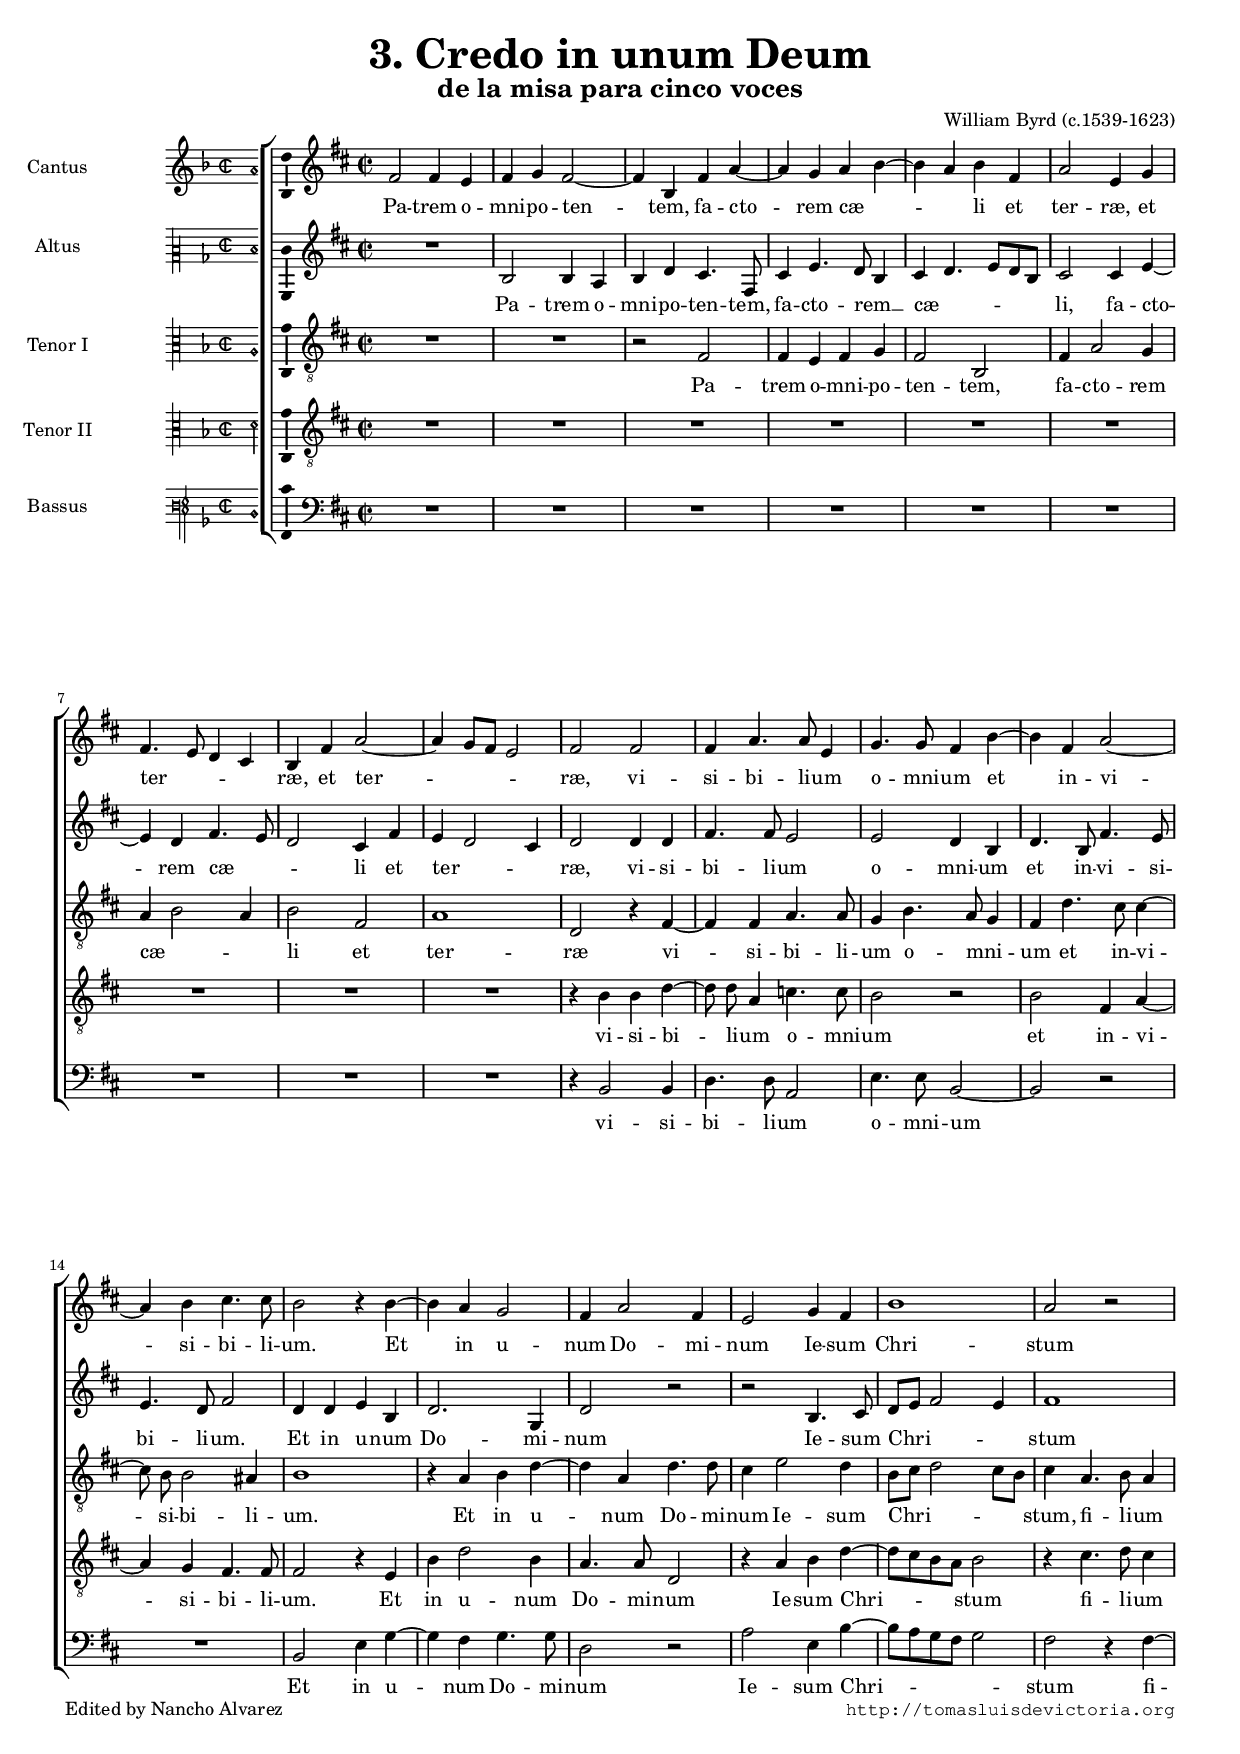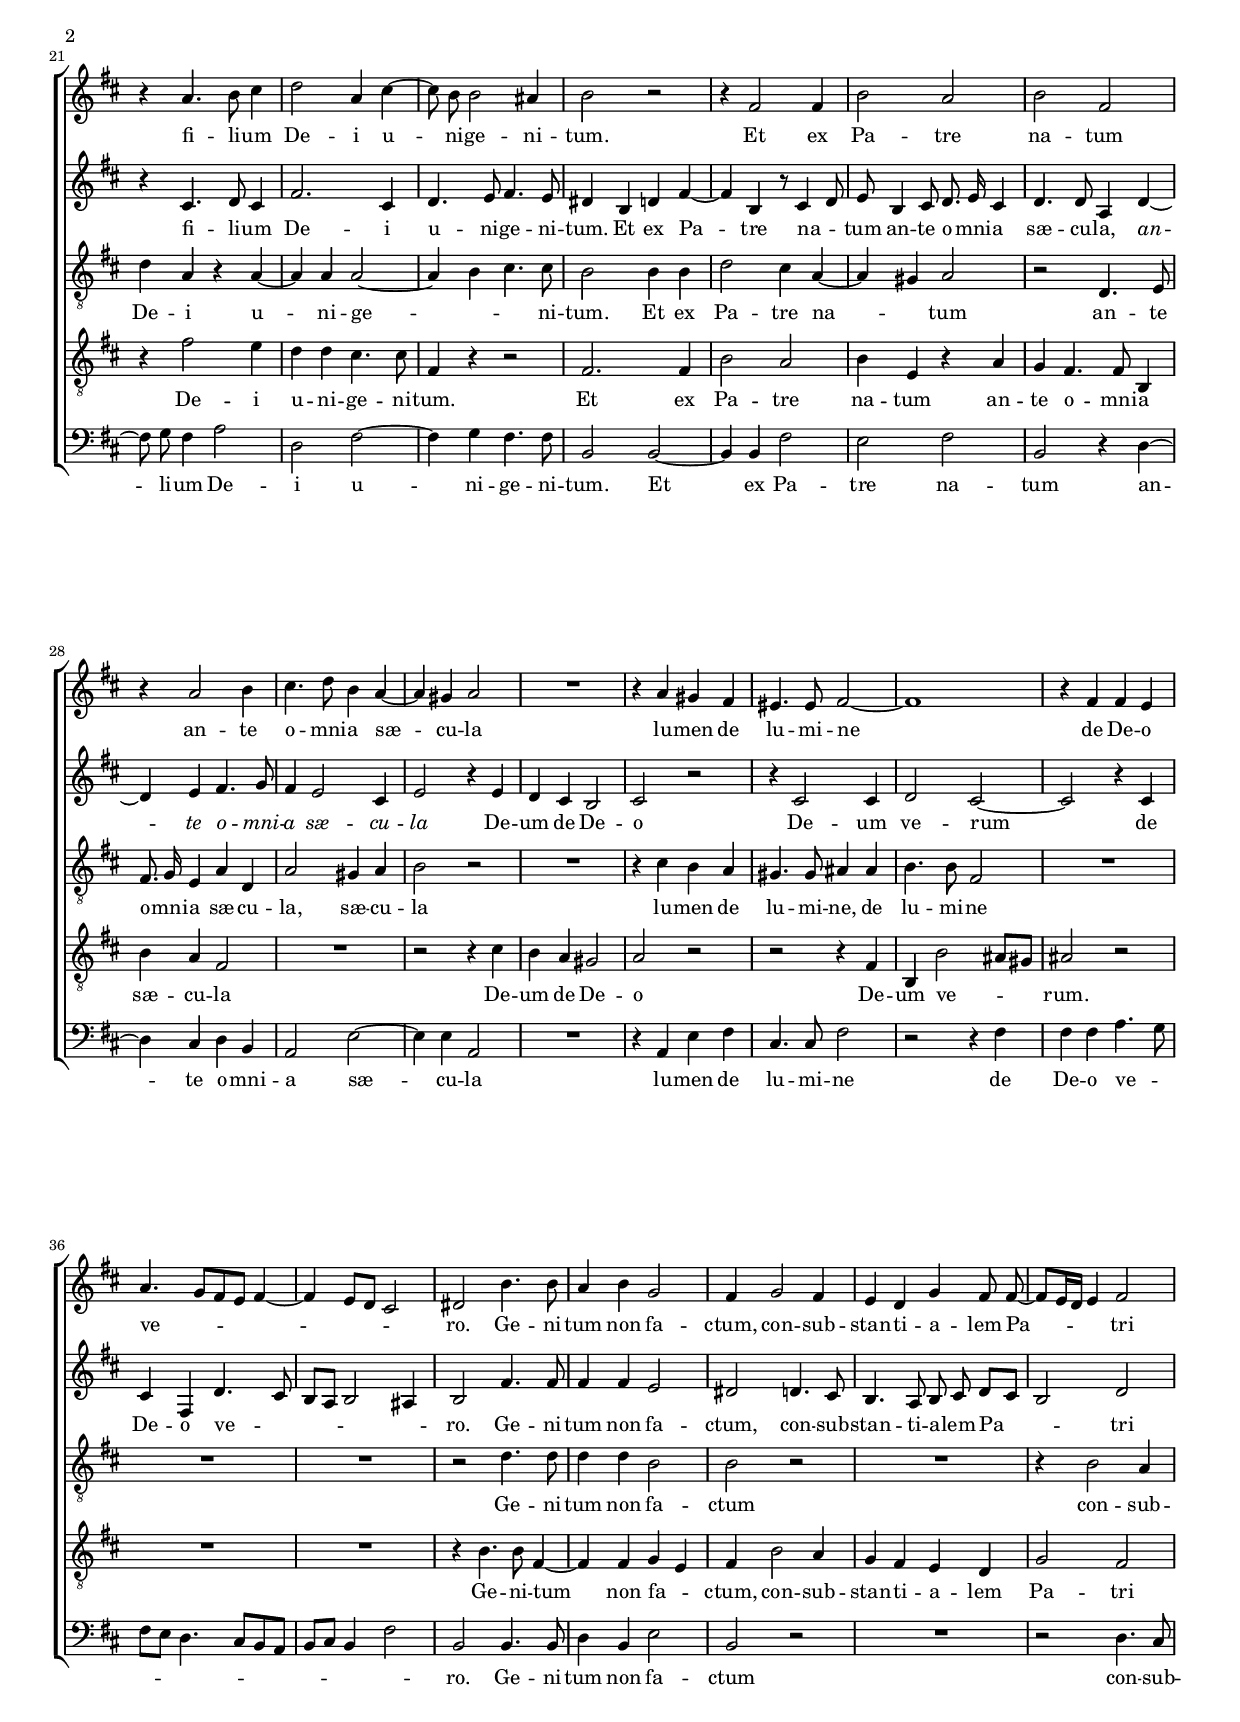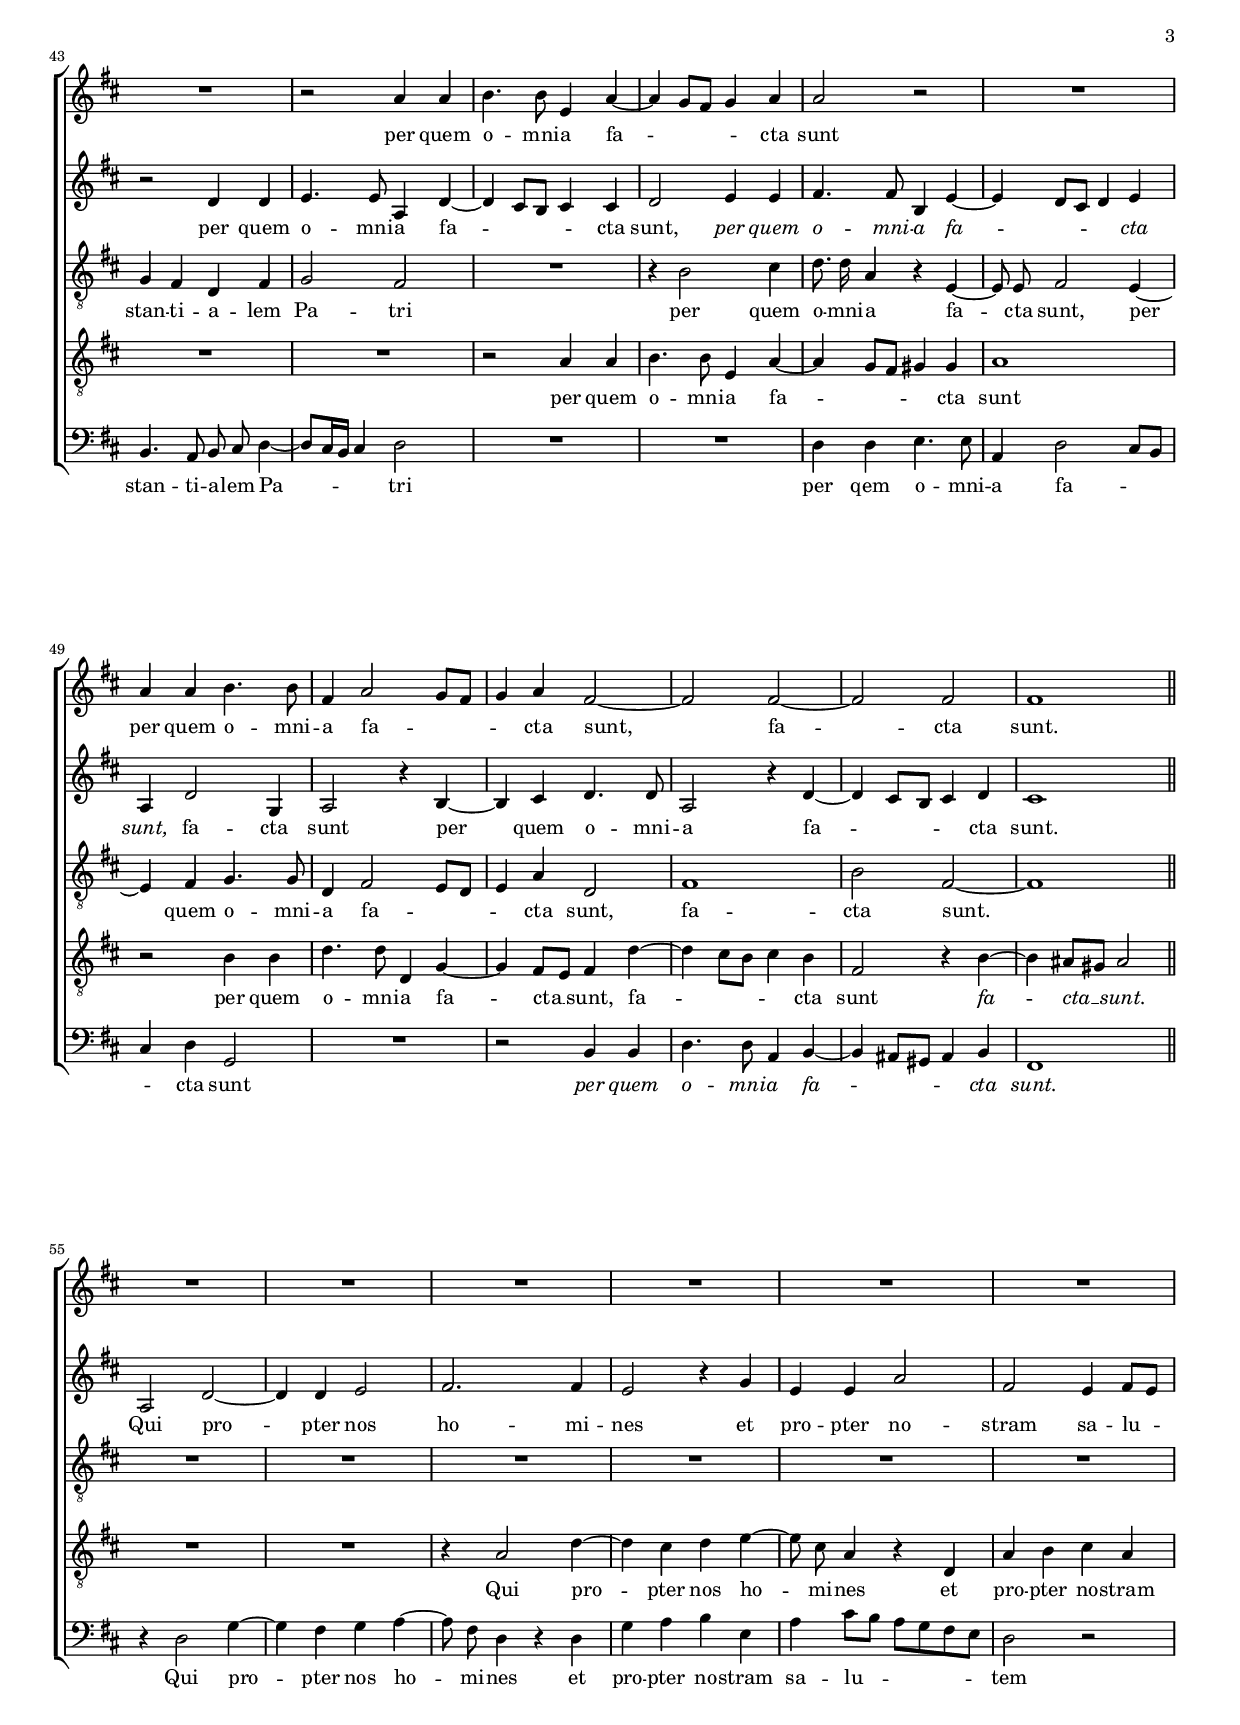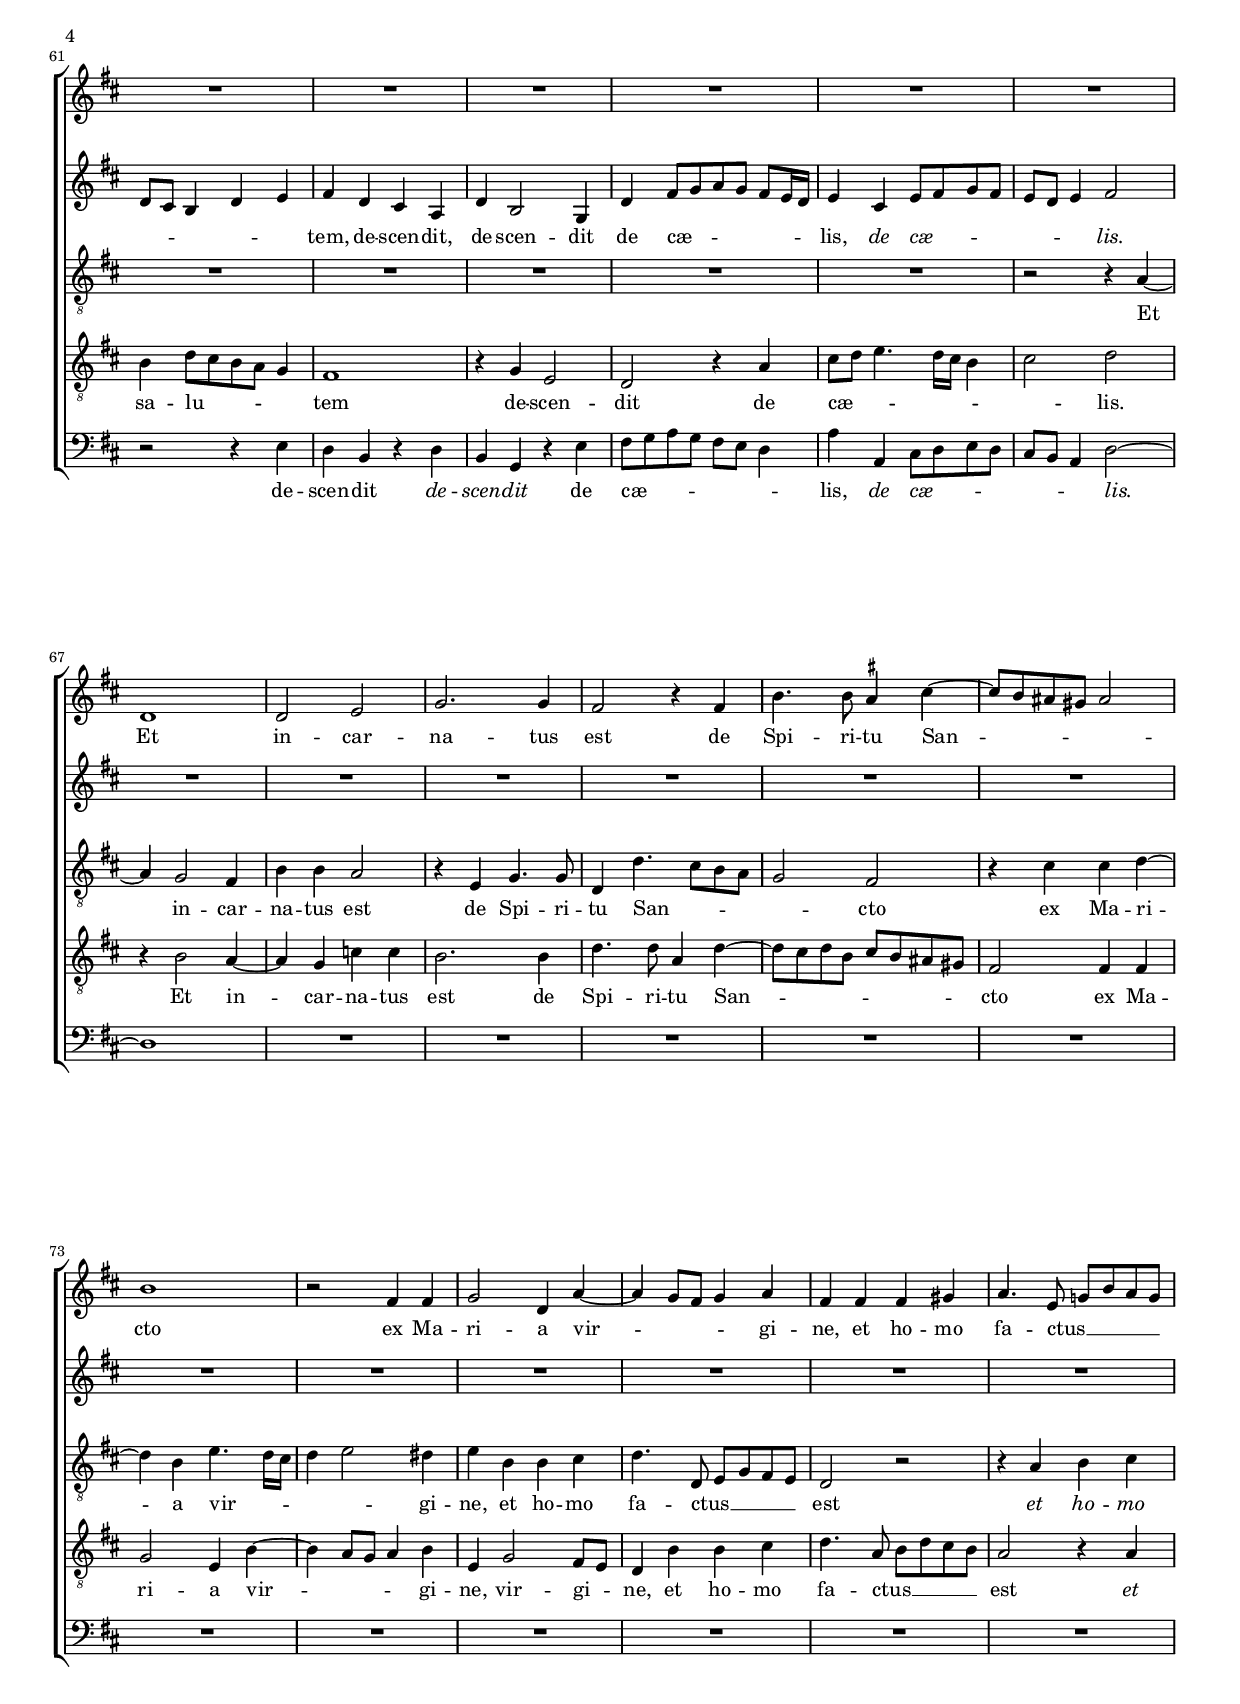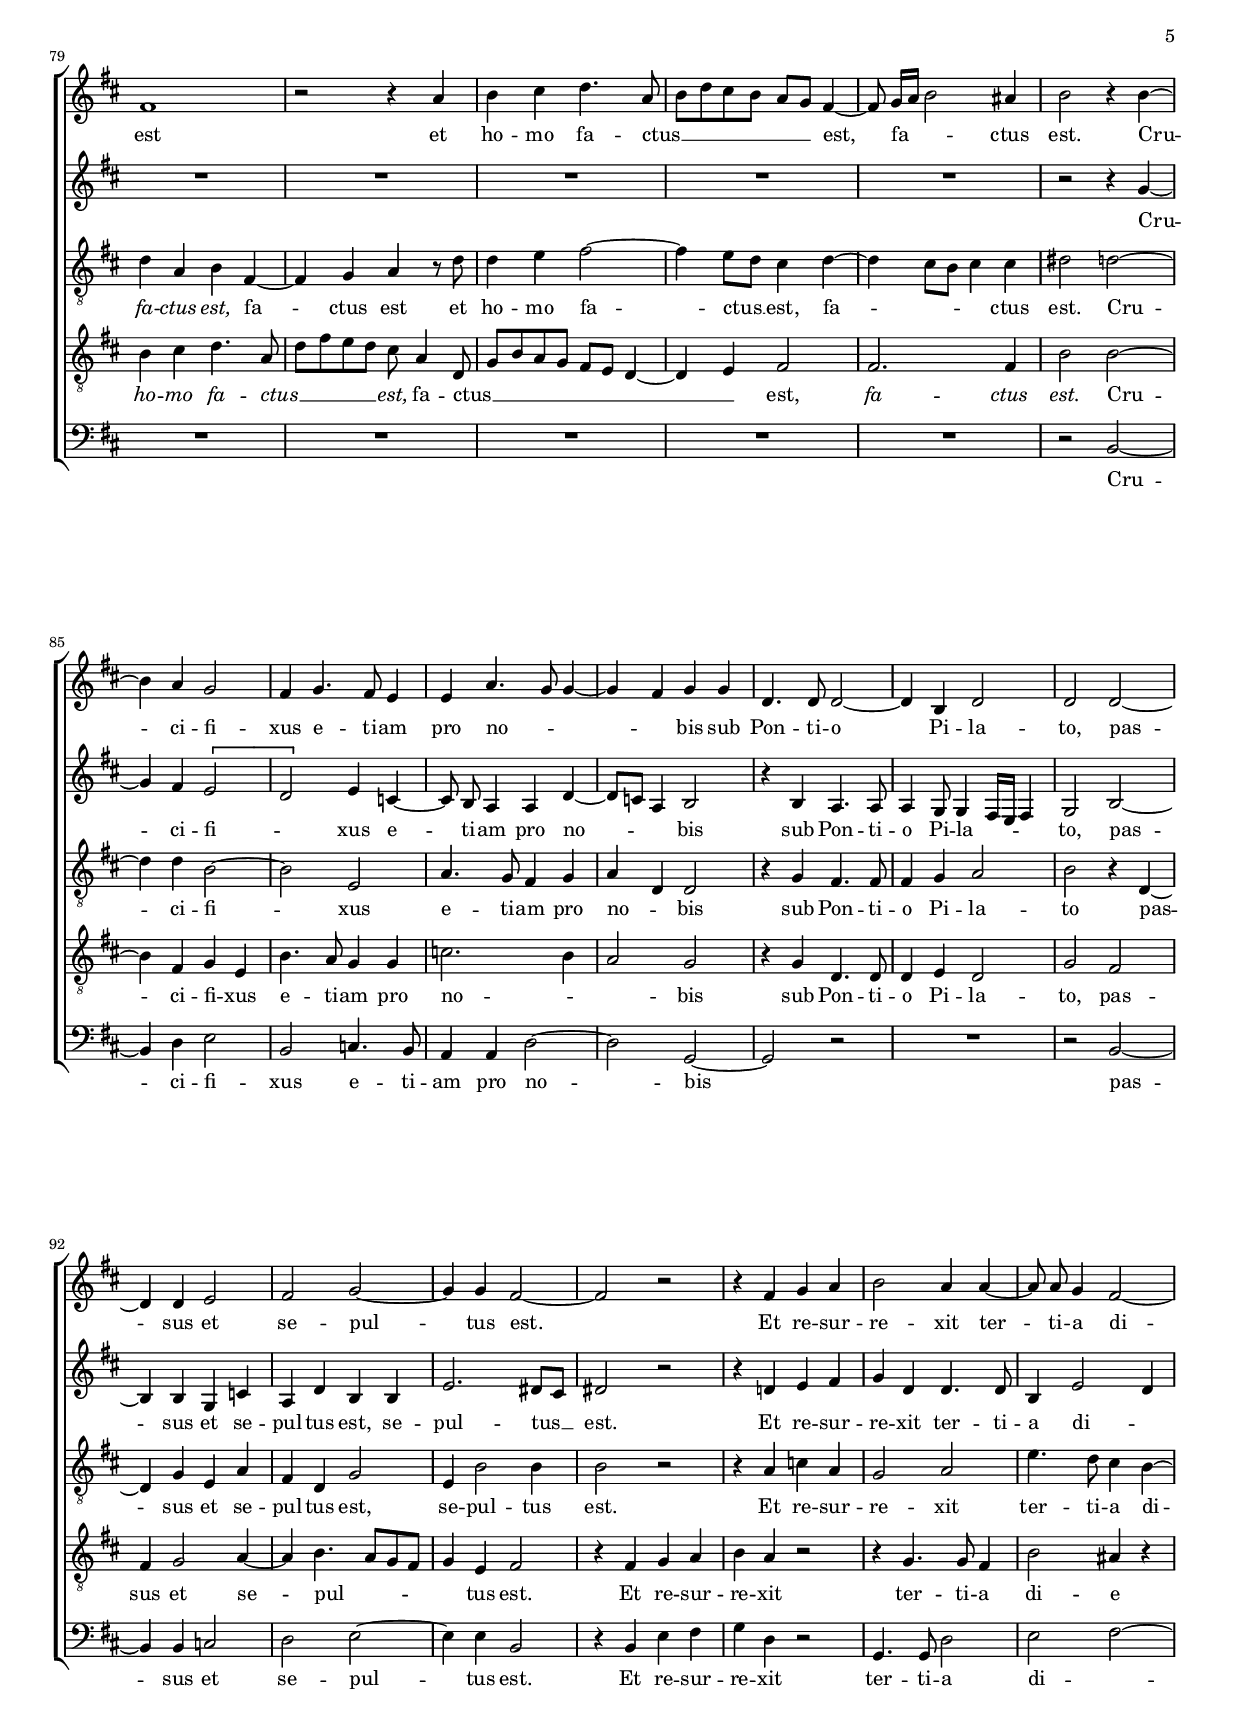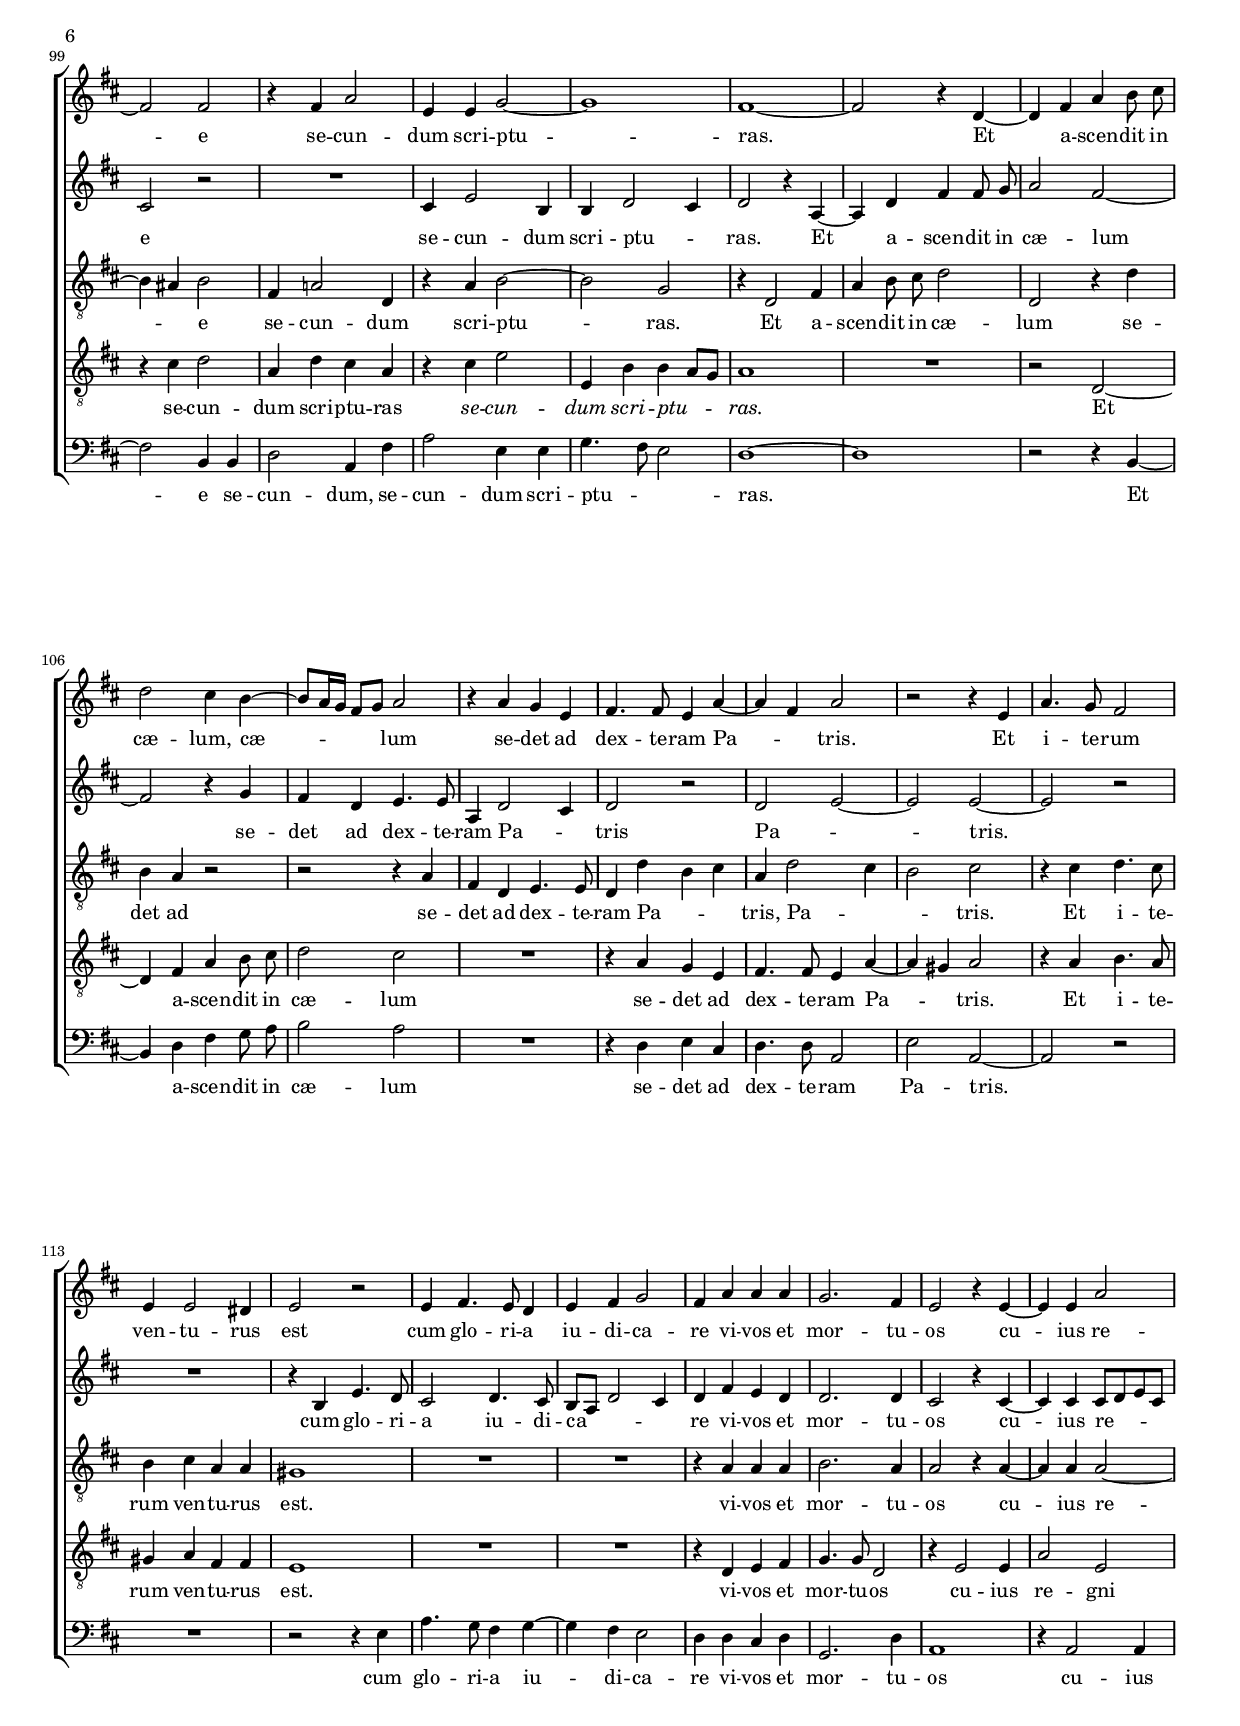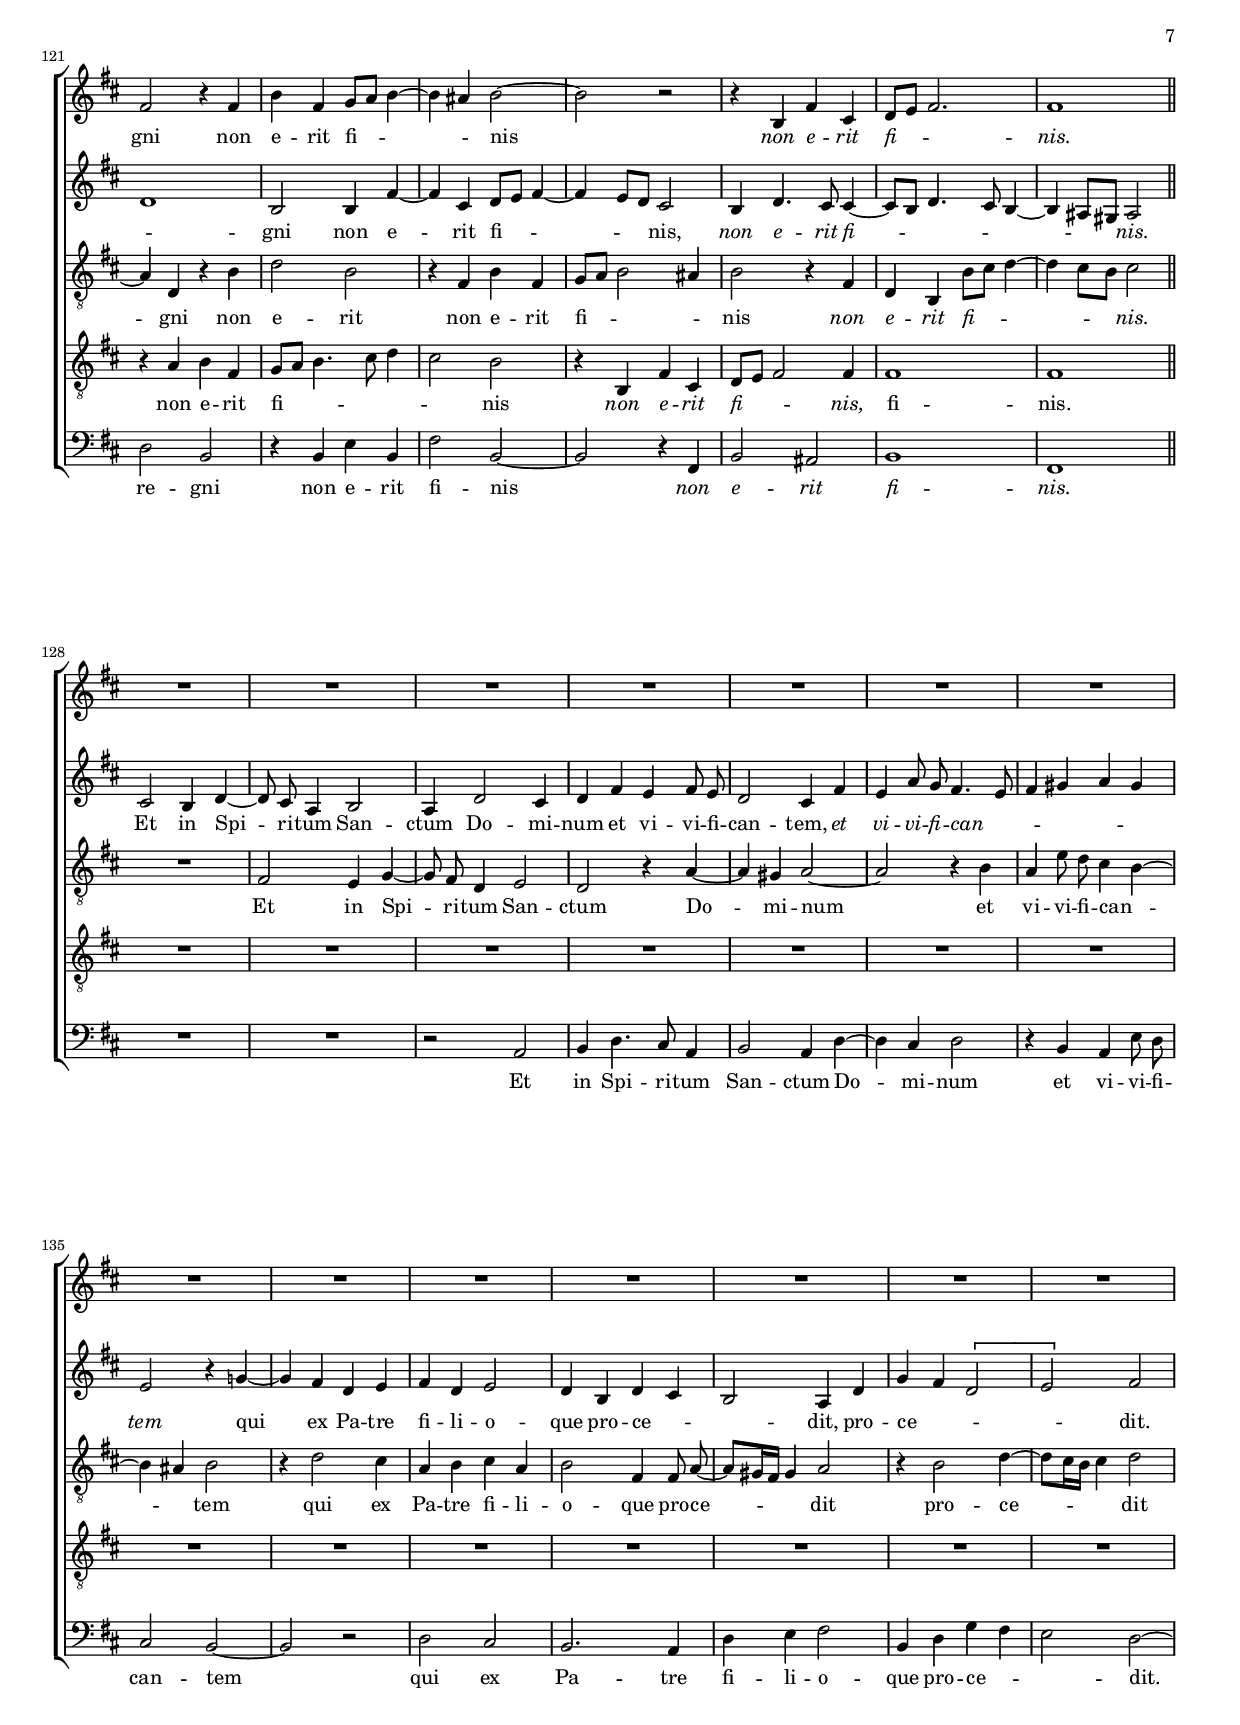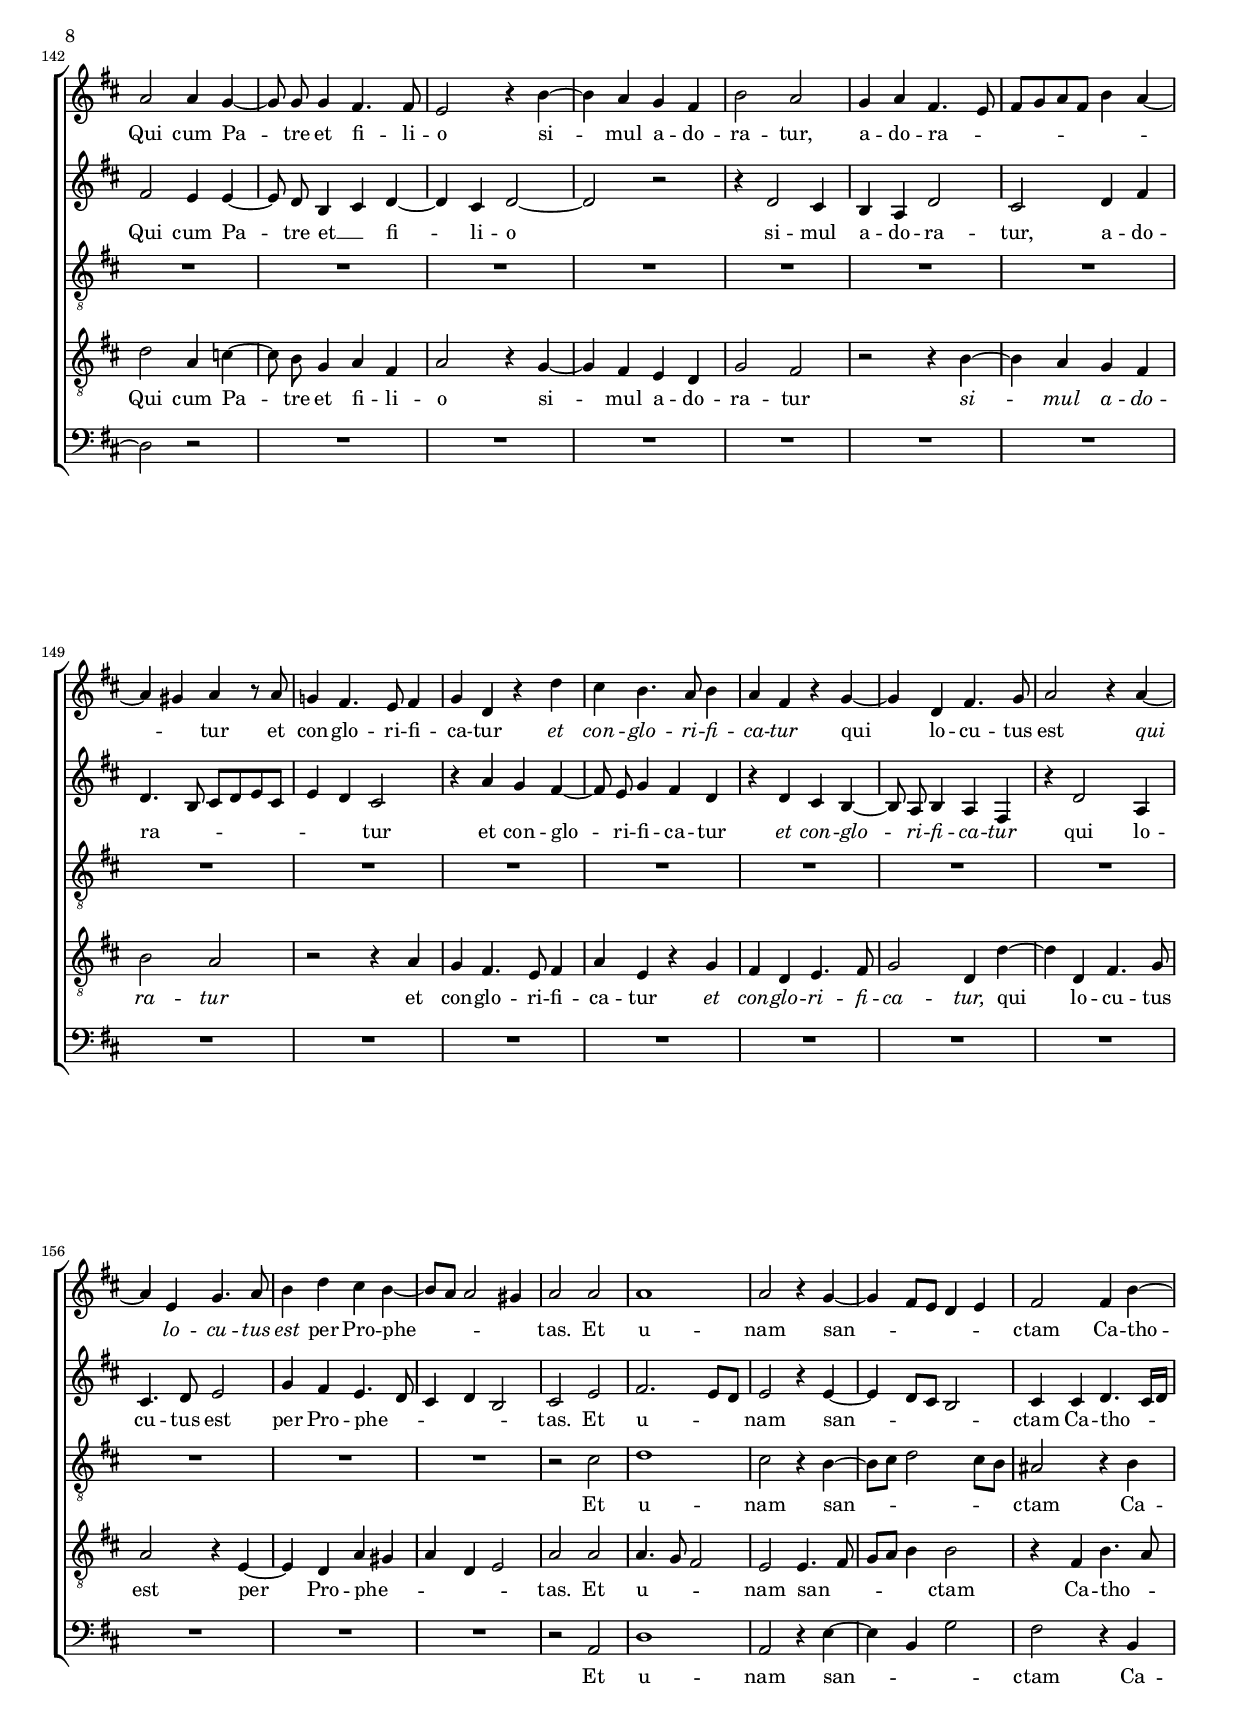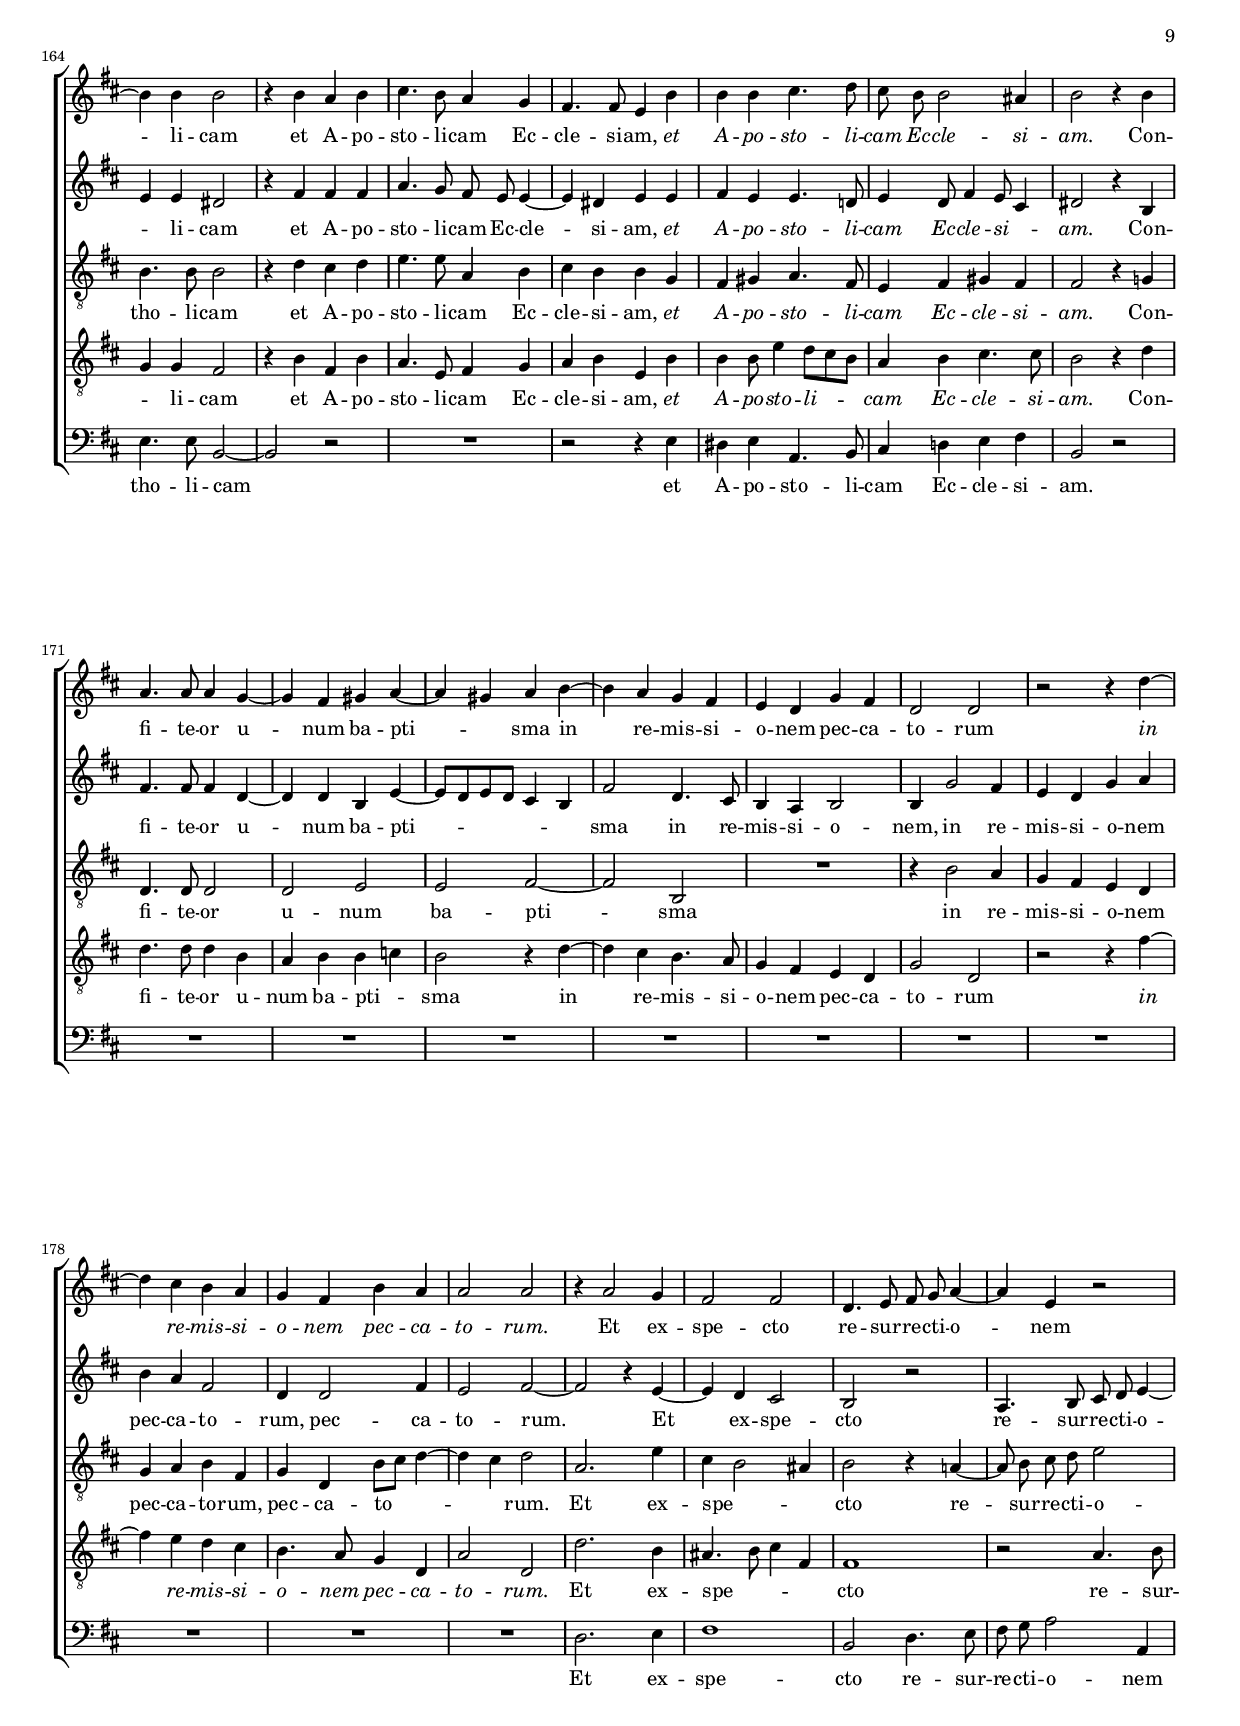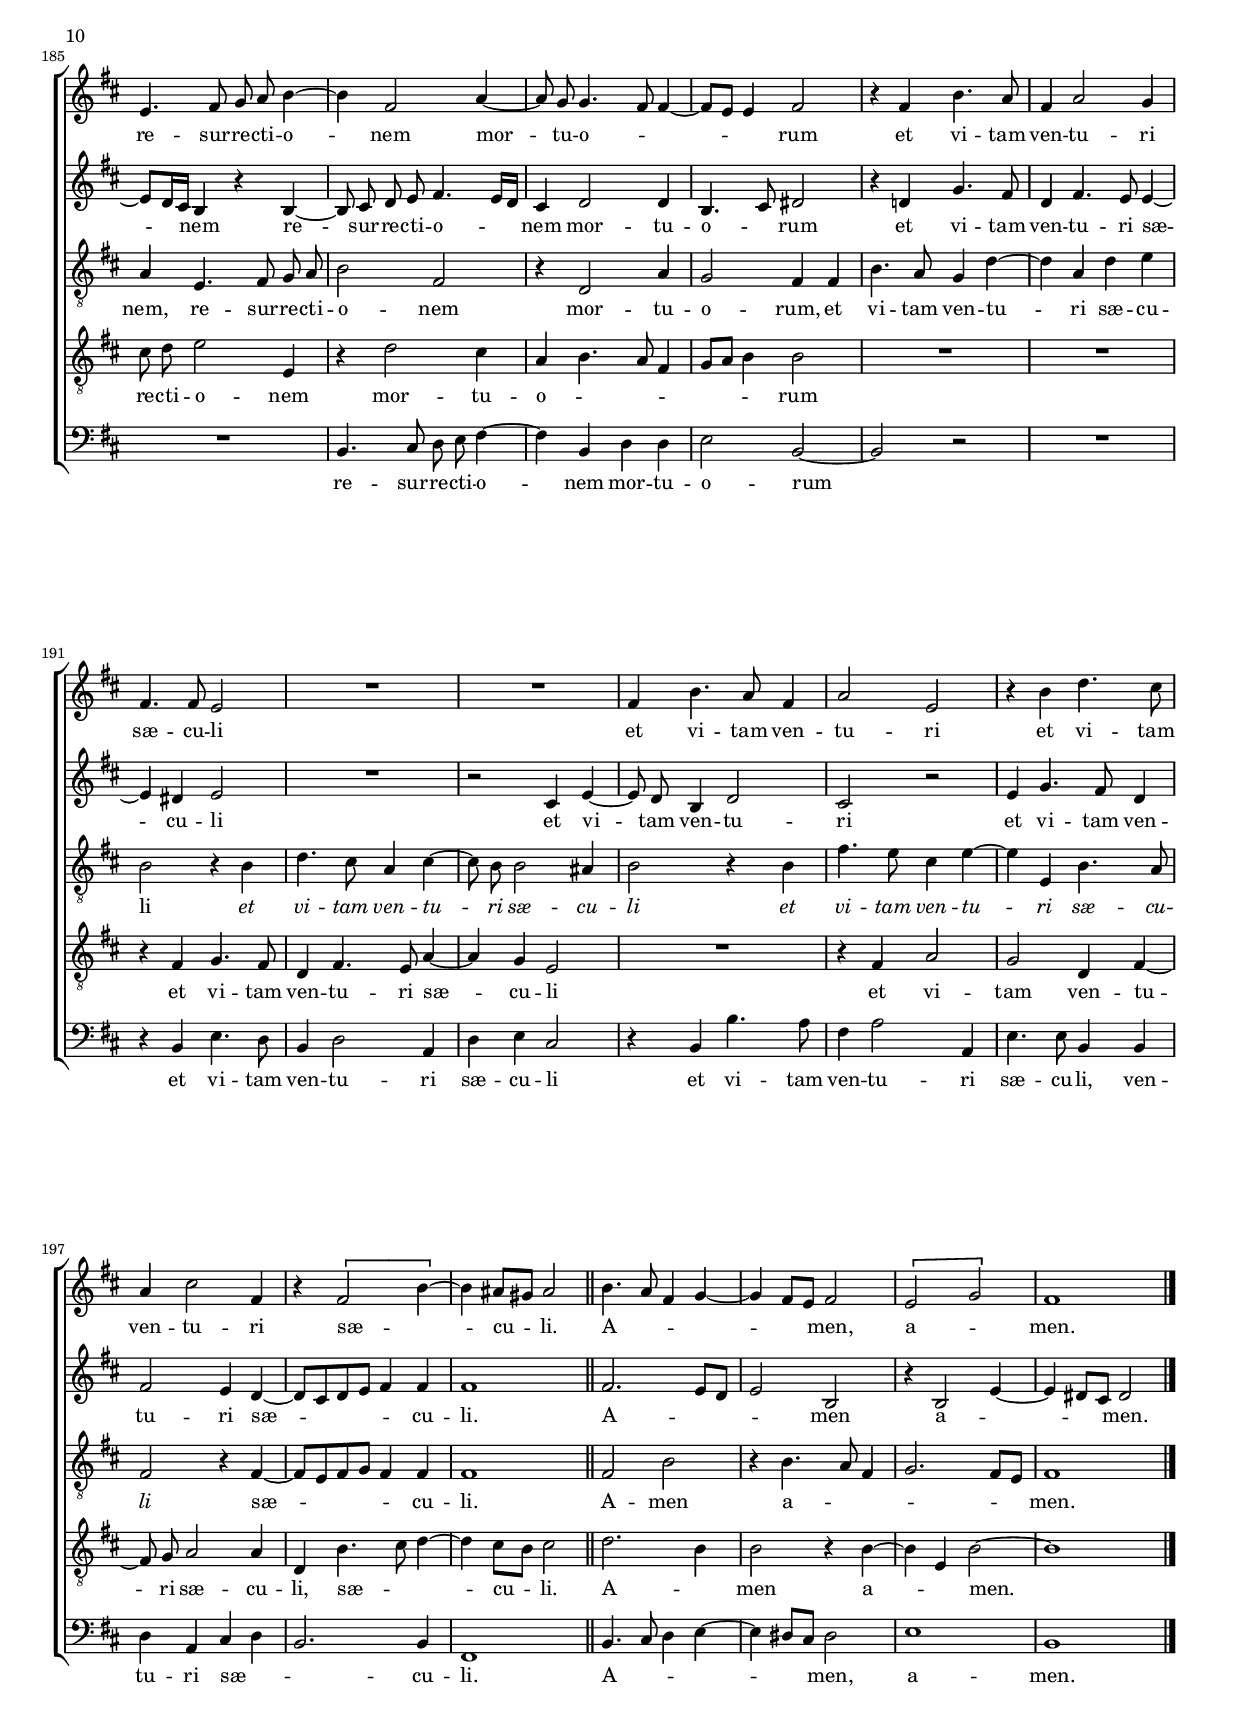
\version "2.11.27"

italicas=\override LyricText #'font-shape = #'italic
rectas=\override LyricText #'font-shape = #'upright
ss=\once \set suggestAccidentals = ##t

#(set-default-paper-size "a4")
#(set-global-staff-size 16)
#(ly:set-option 'point-and-click #f)

\header {
	title=\markup{\bigger \bigger \bigger "3. Credo in unum Deum" }
	subtitle=\markup {\bigger \bigger "de la misa para cinco voces" }
	composer="William Byrd (c.1539-1623)"
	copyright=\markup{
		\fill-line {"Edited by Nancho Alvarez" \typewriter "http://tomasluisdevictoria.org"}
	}
%	tagline=""
}

global={\key ees \major \time 2/2 \skip 1*54 \bar "||" \break
					\skip 1*73 \bar "||" \break
					\skip 1*72 \bar "||"
					\skip 1*4 \bar "|." }

cantus={
	g'2 g'4 f' |
	g' aes' g'2 ~ |
	g'4 c' g' bes' ~ |
	bes' aes' bes' c'' ~ |
%5
	c'' bes' c'' g' |
	bes'2 f'4 aes' |
	g'4. f'8 ees'4 d' |
	c' g' bes'2 ~ |
	bes'4 aes'8 g' f'2 |
%10
	g' g' |
	g'4 bes'4. bes'8 f'4 |
	aes'4. aes'8 g'4 c'' ~ |
	c'' g' bes'2 ~ |
	bes'4 c'' d''4. d''8 |
%15
	c''2 r4 c'' ~ |
	c'' bes' aes'2 |
	g'4 bes'2 g'4 |
	f'2 aes'4 g' |
	c''1 |
%20
	bes'2 r |
	r4 bes'4. c''8 d''4 |
	ees''2 bes'4 d'' ~ |
	d''8 \noBeam c'' c''2 b'4 |
	c''2 r |
%25
	r4 g'2 g'4 |
	c''2 bes' |
	c'' g' |
	r4 bes'2 c''4 |
	d''4. ees''8 c''4 bes' ~ |
%30
	bes' a' bes'2 |
	R1*4/4 |
	r4 bes' a' g' |
	fis'4. fis'8 g'2 ~ |
	g'1 |
%35
	r4 g' g' f' |
	bes'4. aes'8[ g' f'] g'4 ~ |
	g' f'8 ees' d'2 |
	e' c''4. c''8 |
	bes'4 c'' aes'2 |
%40
	g'4 aes'2 g'4 |
	f' ees' aes' g'8 \noBeam g' ~ |
	g' f'16 ees' f'4 g'2 |
	R1*4/4 |
	r2 bes'4 bes' |
%45
	c''4. c''8 f'4 bes' ~ |
	bes' aes'8 g' aes'4 bes' |
	bes'2 r |
	R1*4/4 |
	bes'4 bes' c''4. c''8 |
%50
	g'4 bes'2 aes'8 g' |
	aes'4 bes' g'2 ~ |
	g' g' ~ |
	g' g' |
	g'1 |
%55
	R1*4/4 |
	R1*4/4 |
	R1*4/4 |
	R1*4/4 |
	R1*4/4 |
%60
	R1*4/4 |
	R1*4/4 |
	R1*4/4 |
	R1*4/4 |
	R1*4/4 |
%65
	R1*4/4 |
	R1*4/4 |
	ees'1 |
	ees'2 f' |
	aes'2. aes'4 |
%70
	g'2 r4 g' |
	c''4. c''8 \ss b'4 d'' ~ |
	d''8 c'' b' a' b'2 |
	c''1 |
	r2 g'4 g' |
%75
	aes'2 ees'4 bes' ~ |
	bes' aes'8 g' aes'4 bes' |
	g' g' g' a' |
	bes'4. f'8 aes'? c'' bes' aes' |
	g'1 |
%80
	r2 r4 bes' |
	c'' d'' ees''4. bes'8 |
	c'' ees'' d'' c'' bes' aes' g'4 ~ |
	g'8 aes'16[ bes'] c''2 b'4 |
	c''2 r4 c'' ~ |
%85
	c'' bes' aes'2 |
	g'4 aes'4. g'8 f'4 |
	f' bes'4. aes'8 aes'4 ~ |
	aes' g' aes' aes' |
	ees'4. ees'8 ees'2 ~ |
%90
	ees'4 c' ees'2 |
	ees' ees' ~ |
	ees'4 ees' f'2 |
	g' aes' ~ |
	aes'4 aes' g'2 ~ |
%95
	g' r |
	r4 g' aes' bes' |
	c''2 bes'4 bes' ~ |
	bes'8 \noBeam bes' aes'4 g'2 ~ |
	g' g' |
%100
	r4 g' bes'2 |
	f'4 f' aes'2 ~ |
	aes'1 |
	g' ~ |
	g'2 r4 ees' ~ |
%105
	ees' g' bes' c''8 \noBeam d'' |
	ees''2 d''4 c'' ~ |
	c''8[ bes'16 aes'] g'8[ aes'] bes'2 |
	r4 bes' aes' f' |
	g'4. g'8 f'4 bes' ~ |
%110
	bes' g' bes'2 |
	r r4 f' |
	bes'4. aes'8 g'2 |
	f'4 f'2 e'4 |
	f'2 r |
%115
	f'4 g'4. f'8 ees'4 |
	f' g' aes'2 |
	g'4 bes' bes' bes' |
	aes'2. g'4 |
	f'2 r4 f' ~ |
%120
	f' f' bes'2 |
	g' r4 g' |
	c'' g' aes'8 bes' c''4 ~ |
	c'' b' c''2 ~ |
	c'' r |
%125
	r4 c' g' d' |
	ees'8 f' g'2. |
	g'1 |
	R1*4/4 |
	R1*4/4 |
%130
	R1*4/4 |
	R1*4/4 |
	R1*4/4 |
	R1*4/4 |
	R1*4/4 |
%135
	R1*4/4 |
	R1*4/4 |
	R1*4/4 |
	R1*4/4 |
	R1*4/4 |
%140
	R1*4/4 |
	R1*4/4 |
	bes'2 bes'4 aes' ~ |
	aes'8 \noBeam aes' aes'4 g'4. g'8 |
	f'2 r4 c'' ~ |
%145
	c'' bes' aes' g' |
	c''2 bes' |
	aes'4 bes' g'4. f'8 |
	g' aes' bes' g' c''4 bes' ~ |
	bes' a' bes' r8 bes' |
%150
	aes'?4 g'4. f'8 g'4 |
	aes' ees' r ees'' |
	d'' c''4. bes'8 c''4 |
	bes' g' r aes' ~ |
	aes' ees' g'4. aes'8 |
%155
	bes'2 r4 bes' ~ |
	bes' f' aes'4. bes'8 |
	c''4 ees'' d'' c'' ~ |
	c''8 bes' bes'2 a'4 |
	bes'2 bes' |
%160
	bes'1 |
	bes'2 r4 aes' ~ |
	aes' g'8 f' ees'4 f' |
	g'2 g'4 c'' ~ |
	c'' c'' c''2 |
%165
	r4 c'' bes' c'' |
	d''4. c''8 bes'4 aes' |
	g'4. g'8 f'4 c'' |
	c'' c'' d''4. ees''8 |
	d'' \noBeam c'' c''2 b'4 |
%170
	c''2 r4 c'' |
	bes'4. bes'8 bes'4 aes' ~ |
	aes' g' a' bes' ~ |
	bes' a' bes' c'' ~ |
	c'' bes' aes' g' |
%175
	f' ees' aes' g' |
	ees'2 ees' |
	r r4 ees'' ~ |
	ees'' d'' c'' bes' |
	aes' g' c'' bes' |
%180
	bes'2 bes' |
	r4 bes'2 aes'4 |
	g'2 g' |
	ees'4. f'8 g' \noBeam aes' bes'4 ~ |
	bes' f' r2 |
%185
	f'4. g'8 aes' \noBeam bes' c''4 ~ |
	c'' g'2 bes'4 ~ |
	bes'8 \noBeam aes' aes'4. g'8 g'4 ~ |
	g'8 f' f'4 g'2 |
	r4 g' c''4. bes'8 |
%190
	g'4 bes'2 aes'4 |
	g'4. g'8 f'2 |
	R1*4/4 |
	R1*4/4 |
	g'4 c''4. bes'8 g'4 |
%195
	bes'2 f' |
	r4 c'' ees''4. d''8 |
	bes'4 d''2 g'4 |
	r \[g'2 c''4 ~ \] |
	c'' b'8 a' b'2 |
%200
	c''4. bes'8 g'4 aes' ~ |
	aes' g'8 f' g'2 |
	\[f' aes'\] |
	g'1 
}

altus={
	R1*4/4 |
	c'2 c'4 bes |
	c' ees' d'4. g8 |
	d'4 f'4. ees'8 c'4 |
%5
	d' ees'4. f'8 ees' c' |
	d'2 d'4 f' ~ |
	f' ees' g'4. f'8 |
	ees'2 d'4 g' |
	f' ees'2 d'4 |
%10
	ees'2 ees'4 ees' |
	g'4. g'8 f'2 |
	f' ees'4 c' |
	ees'4. c'8 g'4. f'8 |
	f'4. ees'8 g'2 |
%15
	ees'4 ees' f' c' |
	ees'2. aes4 |
	ees'2 r |
	r c'4. d'8 |
	ees' f' g'2 f'4 |
%20
	g'1 |
	r4 d'4. ees'8 d'4 |
	g'2. d'4 |
	ees'4. f'8 g'4. f'8 |
	e'4 c' ees'? g' ~ |
%25
	g' c' r8 d'4 ees'8 |
	f' c'4 d'8 ees'8. \noBeam f'16 d'4 |
	ees'4. ees'8 bes4 ees' ~ |
	ees' f' g'4. aes'8 |
	g'4 f'2 d'4 |
%30
	f'2 r4 f' |
	ees' d' c'2 |
	d' r |
	r4 d'2 d'4 |
	ees'2 d' ~ |
%35
	d' r4 d' |
	d' g ees'4. d'8 |
	c' bes c'2 b4 |
	c'2 g'4. g'8 |
	g'4 g' f'2 |
%40
	e' ees'?4. d'8 |
	c'4. bes8 c' \noBeam d' ees'[ d'] |
	c'2 ees' |
	r ees'4 ees' |
	f'4. f'8 bes4 ees' ~ |
%45
	ees' d'8 c' d'4 d' |
	ees'2 f'4 f' |
	g'4. g'8 c'4 f' ~ |
	f' ees'8 d' ees'4 f' |
	bes ees'2 aes4 |
%50
	bes2 r4 c' ~ |
	c' d' ees'4. ees'8 |
	bes2 r4 ees' ~ |
	ees' d'8 c' d'4 ees' |
	d'1 |
%55
	bes2 ees' ~ |
	ees'4 ees' f'2 |
	g'2. g'4 |
	f'2 r4 aes' |
	f' f' bes'2 |
%60
	g' f'4 g'8 f' |
	ees' d' c'4 ees' f' |
	g' ees' d' bes |
	ees' c'2 aes4 |
	ees' g'8[ aes' bes' aes'] g'[ f'16 ees'] |
%65
	f'4 d' f'8 g' aes' g' |
	f' ees' f'4 g'2 |
	R1*4/4 |
	R1*4/4 |
	R1*4/4 |
%70
	R1*4/4 |
	R1*4/4 |
	R1*4/4 |
	R1*4/4 |
	R1*4/4 |
%75
	R1*4/4 |
	R1*4/4 |
	R1*4/4 |
	R1*4/4 |
	R1*4/4 |
%80
	R1*4/4 |
	R1*4/4 |
	R1*4/4 |
	R1*4/4 |
	r2 r4 aes' ~ |
%85
	aes' g' \[f'2 |
	ees'\] f'4 des' ~ |
	des'8 \noBeam c' bes4 bes ees' ~ |
	ees'8 des' bes4 c'2 |
	r4 c' bes4. bes8 |
%90
	bes4 aes8 aes4 g16 f g4 |
	aes2 c' ~ |
	c'4 c' aes des' |
	bes ees' c' c' |
	f'2. e'8 d' |
%95
	e'2 r |
	r4 ees'? f' g' |
	aes' ees' ees'4. ees'8 |
	c'4 f'2 ees'4 |
	d'2 r |
%100
	R1*4/4 |
	d'4 f'2 c'4 |
	c' ees'2 d'4 |
	ees'2 r4 bes ~ |
	bes ees' g' g'8 \noBeam aes' |
%105
	bes'2 g' ~ |
	g' r4 aes' |
	g' ees' f'4. f'8 |
	bes4 ees'2 d'4 |
	ees'2 r |
%110
	ees' f' ~ |
	f' f' ~ |
	f' r |
	R1*4/4 |
	r4 c' f'4. ees'8 |
%115
	d'2 ees'4. d'8 |
	c' bes ees'2 d'4 |
	ees' g' f' ees' |
	ees'2. ees'4 |
	d'2 r4 d' ~ |
%120
	d' d' d'8 ees' f' d' |
	ees'1 |
	c'2 c'4 g' ~ |
	g' d' ees'8 f' g'4 ~ |
	g' f'8 ees' d'2 |
%125
	c'4 ees'4. d'8 d'4 ~ |
	d'8 c' ees'4. d'8 c'4 ~ |
	c' b8 a b2 |
	d' c'4 ees' ~ |
	ees'8 \noBeam d' bes4 c'2 |
%130
	bes4 ees'2 d'4 |
	ees' g' f' g'8 \noBeam f' |
	ees'2 d'4 g' |
	f' bes'8 \noBeam aes' g'4. f'8 |
	g'4 a' bes' a' |
%135
	f'2 r4 aes'? ~ |
	aes' g' ees' f' |
	g' ees' f'2 |
	ees'4 c' ees' d' |
	c'2 bes4 ees' |
%140
	aes' g' \[ees'2 |
	f'\] g' |
	g' f'4 f' ~ |
	f'8 \noBeam ees' c'4 d' ees' ~ |
	ees' d' ees'2 ~ |
%145
	ees' r |
	r4 ees'2 d'4 |
	c' bes ees'2 |
	d' ees'4 g' |
	ees'4. c'8 d' ees' f' d' |
%150
	f'4 ees' d'2 |
	r4 bes' aes' g' ~ |
	g'8 \noBeam f' aes'4 g' ees' |
	r ees' d' c' ~ |
	c'8 \noBeam bes c'4 bes g |
%155
	r ees'2 bes4 |
	d'4. ees'8 f'2 |
	aes'4 g' f'4. ees'8 |
	d'4 ees' c'2 |
	d' f' |
%160
	g'2. f'8 ees' |
	f'2 r4 f' ~ |
	f' ees'8 d' c'2 |
	d'4 d' ees'4. d'16 ees' |
	f'4 f' e'2 |
%165
	r4 g' g' g' |
	bes'4. aes'8 g' \noBeam f' f'4 ~ |
	f' e' f' f' |
	g' f' f'4. ees'?8 |
	f'4 ees'8 g'4 f'8 d'4 |
%170
	e'2 r4 c' |
	g'4. g'8 g'4 ees' ~ |
	ees' ees' c' f' ~ |
	f'8 ees' f' ees' d'4 c' |
	g'2 ees'4. d'8 |
%175
	c'4 bes c'2 |
	c'4 aes'2 g'4 |
	f' ees' aes' bes' |
	c'' bes' g'2 |
	ees'4 ees'2 g'4 |
%180
	f'2 g' ~ |
	g' r4 f' ~ |
	f' ees' d'2 |
	c' r |
	bes4. c'8 d' \noBeam ees' f'4 ~ |
%185
	f'8 ees'16 d' c'4 r c' ~ |
	c'8 \noBeam d' \noBeam ees' \noBeam f' g'4. f'16 ees' |
	d'4 ees'2 ees'4 |
	c'4. d'8 e'2 |
	r4 ees'? aes'4. g'8 |
%190
	ees'4 g'4. f'8 f'4 ~ |
	f' e' f'2 |
	R1*4/4 |
	r2 d'4 f' ~ |
	f'8 \noBeam ees' c'4 ees'2 |
%195
	d' r |
	f'4 aes'4. g'8 ees'4 |
	g'2 f'4 ees' ~ |
	ees'8 d' ees' f' g'4 g' |
	g'1 |
%200
	g'2. f'8 ees' |
	f'2 c' |
	r4 c'2 f'4 ~ |
	f' e'8 d' e'2
}

tenor={
	R1*4/4 |
	R1*4/4 |
	r2 g |
	g4 f g aes |
%5
	g2 c |
	g4 bes2 aes4 |
	bes c'2 bes4 |
	c'2 g |
	bes1 |
%10
	ees2 r4 g ~ |
	g g bes4. bes8 |
	aes4 c'4. bes8 aes4 |
	g ees'4. d'8 d'4 ~ |
	d'8 \noBeam c' c'2 b4 |
%15
	c'1 |
	r4 bes c' ees' ~ |
	ees' bes ees'4. ees'8 |
	d'4 f'2 ees'4 |
	c'8 d' ees'2 d'8 c' |
%20
	d'4 bes4. c'8 bes4 |
	ees' bes r bes ~ |
	bes bes bes2 ~ |
	bes4 c' d'4. d'8 |
	c'2 c'4 c' |
%25
	ees'2 d'4 bes ~ |
	bes a bes2 |
	r ees4. f8 |
	g8. \noBeam aes16 f4 bes ees |
	bes2 a4 bes |
%30
	c'2 r |
	R1*4/4 |
	r4 d' c' bes |
	a4. a8 b4 b |
	c'4. c'8 g2 |
%35
	R1*4/4 |
	R1*4/4 |
	R1*4/4 |
	r2 ees'4. ees'8 |
	ees'4 ees' c'2 |
%40
	c' r |
	R1*4/4 |
	r4 c'2 bes4 |
	aes g ees g |
	aes2 g |
%45
	R1*4/4 |
	r4 c'2 d'4 |
	ees'8. \noBeam ees'16 bes4 r f ~ |
	f8 \noBeam f g2 f4 ~ |
	f g aes4. aes8 |
%50
	ees4 g2 f8 ees |
	f4 bes ees2 |
	g1 |
	c'2 g ~ |
	g1 |
%55
	R1*4/4 |
	R1*4/4 |
	R1*4/4 |
	R1*4/4 |
	R1*4/4 |
%60
	R1*4/4 |
	R1*4/4 |
	R1*4/4 |
	R1*4/4 |
	R1*4/4 |
%65
	R1*4/4 |
	r2 r4 bes ~ |
	bes aes2 g4 |
	c' c' bes2 |
	r4 f aes4. aes8 |
%70
	ees4 ees'4. d'8 c' bes |
	aes2 g |
	r4 d' d' ees' ~ |
	ees' c' f'4. ees'16 d' |
	ees'4 f'2 e'4 |
%75
	f' c' c' d' |
	ees'4. ees8 f aes g f |
	ees2 r |
	r4 bes c' d' |
	ees' bes c' g ~ |
%80
	g aes bes r8 ees' |
	ees'4 f' g'2 ~ |
	g'4 f'8 ees' d'4 ees' ~ |
	ees' d'8 c' d'4 d' |
	e'2 ees'? ~ |
%85
	ees'4 ees' c'2 ~ |
	c' f |
	bes4. aes8 g4 aes |
	bes ees ees2 |
	r4 aes g4. g8 |
%90
	g4 aes bes2 |
	c' r4 ees ~ |
	ees aes f bes |
	g ees aes2 |
	f4 c'2 c'4 |
%95
	c'2 r |
	r4 bes des' bes |
	aes2 bes |
	f'4. ees'8 d'4 c' ~ |
	c' b c'2 |
%100
	g4 bes?2 ees4 |
	r bes c'2 ~ |
	c' aes |
	r4 ees2 g4 |
	bes c'8 \noBeam d' ees'2 |
%105
	ees r4 ees' |
	c' bes r2 |
	r r4 bes |
	g ees f4. f8 |
	ees4 ees' c' d' |
%110
	bes ees'2 d'4 |
	c'2 d' |
	r4 d' ees'4. d'8 |
	c'4 d' bes bes |
	a1 |
%115
	R1*4/4 |
	R1*4/4 |
	r4 bes bes bes |
	c'2. bes4 |
	bes2 r4 bes ~ |
%120
	bes bes bes2 ~ |
	bes4 ees r c' |
	ees'2 c' |
	r4 g c' g |
	aes8 bes c'2 b4 |
%125
	c'2 r4 g |
	ees c c'8 d' ees'4 ~ |
	ees' d'8 c' d'2 |
	R1*4/4 |
	g2 f4 aes ~ |
%130
	aes8 \noBeam g ees4 f2 |
	ees r4 bes ~ |
	bes a bes2 ~ |
	bes r4 c' |
	bes f'8 \noBeam ees' d'4 c' ~ |
%135
	c' b c'2 |
	r4 ees'2 d'4 |
	bes c' d' bes |
	c'2 g4 g8 \noBeam bes ~ |
	bes a16 g a4 bes2 |
%140
	r4 c'2 ees'4 ~ |
	ees'8 d'16 c' d'4 ees'2 |
	R1*4/4 |
	R1*4/4 |
	R1*4/4 |
%145
	R1*4/4 |
	R1*4/4 |
	R1*4/4 |
	R1*4/4 |
	R1*4/4 |
%150
	R1*4/4 |
	R1*4/4 |
	R1*4/4 |
	R1*4/4 |
	R1*4/4 |
%155
	R1*4/4 |
	R1*4/4 |
	R1*4/4 |
	R1*4/4 |
	r2 d' |
%160
	ees'1 |
	d'2 r4 c' ~ |
	c'8 d' ees'2 d'8 c' |
	b2 r4 c' |
	c'4. c'8 c'2 |
%165
	r4 ees' d' ees' |
	f'4. f'8 bes4 c' |
	d' c' c' aes |
	g a bes4. g8 |
	f4 g a g |
%170
	g2 r4 aes? |
	ees4. ees8 ees2 |
	ees f |
	f g ~ |
	g c |
%175
	R1*4/4 |
	r4 c'2 bes4 |
	aes g f ees |
	aes bes c' g |
	aes ees c'8 d' ees'4 ~ |
%180
	ees' d' ees'2 |
	bes2. f'4 |
	d' c'2 b4 |
	c'2 r4 bes? ~ |
	bes8 \noBeam c' \noBeam d' \noBeam ees' f'2 |
%185
	bes4 f4. g8 \noBeam aes \noBeam bes |
	c'2 g |
	r4 ees2 bes4 |
	aes2 g4 g |
	c'4. bes8 aes4 ees' ~ |
%190
	ees' bes ees' f' |
	c'2 r4 c' |
	ees'4. d'8 bes4 d' ~ |
	d'8 \noBeam c' c'2 b4 |
	c'2 r4 c' |
%195
	g'4. f'8 d'4 f' ~ |
	f' f c'4. bes8 |
	g2 r4 g ~ |
	g8 f g aes g4 g |
	g1 |
%200
	g2 c' |
	r4 c'4. bes8 g4 |
	aes2. g8 f |
	g1 
}

tenordos={
	R1*4/4 |
	R1*4/4 |
	R1*4/4 |
	R1*4/4 |
%5
	R1*4/4 |
	R1*4/4 |
	R1*4/4 |
	R1*4/4 |
	R1*4/4 |
%10
	r4 c' c' ees' ~ |
	ees'8 \noBeam ees' bes4 des'4. des'8 |
	c'2 r |
	c' g4 bes ~ |
	bes aes g4. g8 |
%15
	g2 r4 f |
	c' ees'2 c'4 |
	bes4. bes8 ees2 |
	r4 bes c' ees' ~ |
	ees'8 d' c' bes c'2 |
%20
	r4 d'4. ees'8 d'4 |
	r g'2 f'4 |
	ees' ees' d'4. d'8 |
	g4 r r2 |
	g2. g4 |
%25
	c'2 bes |
	c'4 f r bes |
	aes g4. g8 c4 |
	c' bes g2 |
	R1*4/4 |
%30
	r2 r4 d' |
	c' bes a2 |
	bes r |
	r r4 g |
	c c'2 b8 a |
%35
	b2 r |
	R1*4/4 |
	R1*4/4 |
	r4 c'4. c'8 g4 ~ |
	g g aes f |
%40
	g c'2 bes4 |
	aes g f ees |
	aes2 g |
	R1*4/4 |
	R1*4/4 |
%45
	r2 bes4 bes |
	c'4. c'8 f4 bes ~ |
	bes aes8 g a4 a |
	bes1 |
	r2 c'4 c' |
%50
	ees'4. ees'8 ees4 aes ~ |
	aes g8 f g4 ees' ~ |
	ees' d'8 c' d'4 c' |
	g2 r4 c' ~ |
	c' b8 a b2 |
%55
	R1*4/4 |
	R1*4/4 |
	r4 bes2 ees'4 ~ |
	ees' d' ees' f' ~ |
	f'8 \noBeam d' bes4 r ees |
%60
	bes c' d' bes |
	c' ees'8[ d' c' bes] aes4 |
	g1 |
	r4 aes f2 |
	ees r4 bes |
%65
	d'8 ees' f'4. ees'16 d' c'4 |
	d'2 ees' |
	r4 c'2 bes4 ~ |
	bes aes des' des' |
	c'2. c'4 |
%70
	ees'4. ees'8 bes4 ees' ~ |
	ees'8 d' ees' c' d' c' b a |
	g2 g4 g |
	aes2 f4 c' ~ |
	c' bes8 aes bes4 c' |
%75
	f aes2 g8 f |
	ees4 c' c' d' |
	ees'4. bes8 c' ees' d' c' |
	bes2 r4 bes |
	c' d' ees'4. bes8 |
%80
	ees' g' f' ees' d' bes4 ees8 |
	aes c' bes aes g f ees4 ~ |
	ees f g2 |
	g2. g4 |
	c'2 c' ~ |
%85
	c'4 g aes f |
	c'4. bes8 aes4 aes |
	des'2. c'4 |
	bes2 aes |
	r4 aes ees4. ees8 |
%90
	ees4 f ees2 |
	aes g |
	g4 aes2 bes4 ~ |
	bes c'4. bes8 aes g |
	aes4 f g2 |
%95
	r4 g aes bes |
	c' bes r2 |
	r4 aes4. aes8 g4 |
	c'2 b4 r |
	r d' ees'2 |
%100
	bes4 ees' d' bes |
	r d' f'2 |
	f4 c' c' bes8 aes |
	bes1 |
	R1*4/4 |
%105
	r2 ees ~ |
	ees4 g bes c'8 \noBeam d' |
	ees'2 d' |
	R1*4/4 |
	r4 bes aes f |
%110
	g4. g8 f4 bes ~ |
	bes a bes2 |
	r4 bes c'4. bes8 |
	a4 bes g g |
	f1 |
%115
	R1*4/4 |
	R1*4/4 |
	r4 ees f g |
	aes4. aes8 ees2 |
	r4 f2 f4 |
%120
	bes2 f |
	r4 bes c' g |
	aes8 bes c'4. d'8 ees'4 |
	d'2 c' |
	r4 c g d |
%125
	ees8 f g2 g4 |
	g1 |
	g |
	R1*4/4 |
	R1*4/4 |
%130
	R1*4/4 |
	R1*4/4 |
	R1*4/4 |
	R1*4/4 |
	R1*4/4 |
%135
	R1*4/4 |
	R1*4/4 |
	R1*4/4 |
	R1*4/4 |
	R1*4/4 |
%140
	R1*4/4 |
	R1*4/4 |
	ees'2 bes4 des' ~ |
	des'8 \noBeam c' aes4 bes g |
	bes2 r4 aes ~ |
%145
	aes g f ees |
	aes2 g |
	r r4 c' ~ |
	c' bes aes g |
	c'2 bes |
%150
	r r4 bes |
	aes g4. f8 g4 |
	bes f r aes |
	g ees f4. g8 |
	aes2 ees4 ees' ~ |
%155
	ees' ees g4. aes8 |
	bes2 r4 f ~ |
	f ees bes a |
	bes ees f2 |
	bes bes |
%160
	bes4. aes8 g2 |
	f f4. g8 |
	aes bes c'4 c'2 |
	r4 g c'4. bes8 |
	aes4 aes g2 |
%165
	r4 c' g c' |
	bes4. f8 g4 aes |
	bes c' f c' |
	c' c'8 f'4 ees'8 d' c' |
	bes4 c' d'4. d'8 |
%170
	c'2 r4 ees' |
	ees'4. ees'8 ees'4 c' |
	bes c' c' des' |
	c'2 r4 ees' ~ |
	ees' d' c'4. bes8 |
%175
	aes4 g f ees |
	aes2 ees |
	r r4 g' ~ |
	g' f' ees' d' |
	c'4. bes8 aes4 ees |
%180
	bes2 ees |
	ees'2. c'4 |
	b4. c'8 d'4 g |
	g1 |
	r2 bes4. c'8 |
%185
	d' \noBeam ees' f'2 f4 |
	r ees'2 d'4 |
	bes c'4. bes8 g4 |
	aes8 bes c'4 c'2 |
	R1*4/4 |
%190
	R1*4/4 |
	r4 g aes4. g8 |
	ees4 g4. f8 bes4 ~ |
	bes aes f2 |
	R1*4/4 |
%195
	r4 g bes2 |
	aes ees4 g ~ |
	g8 \noBeam aes bes2 bes4 |
	ees c'4. d'8 ees'4 ~ |
	ees' d'8 c' d'2 |
%200
	ees'2. c'4 |
	c'2 r4 c' ~ |
	c' f c'2 ~ |
	c'1 
}

bassus={
	R1*4/4 |
	R1*4/4 |
	R1*4/4 |
	R1*4/4 |
%5
	R1*4/4 |
	R1*4/4 |
	R1*4/4 |
	R1*4/4 |
	R1*4/4 |
%10
	r4 c2 c4 |
	ees4. ees8 bes,2 |
	f4. f8 c2 ~ |
	c r |
	R1*4/4 |
%15
	c2 f4 aes ~ |
	aes g aes4. aes8 |
	ees2 r |
	bes f4 c' ~ |
	c'8 bes aes g aes2 |
%20
	g r4 g ~ |
	g8 \noBeam aes g4 bes2 |
	ees g ~ |
	g4 aes g4. g8 |
	c2 c ~ |
%25
	c4 c g2 |
	f g |
	c r4 ees ~ |
	ees d ees c |
	bes,2 f ~ |
%30
	f4 f bes,2 |
	R1*4/4 |
	r4 bes, f g |
	d4. d8 g2 |
	r r4 g |
%35
	g g bes4. aes8 |
	g f ees4. d8 c bes, |
	c d c4 g2 |
	c c4. c8 |
	ees4 c f2 |
%40
	c r |
	R1*4/4 |
	r2 ees4. d8 |
	c4. bes,8 c \noBeam d ees4 ~ |
	ees8 d16 c d4 ees2 |
%45
	R1*4/4 |
	R1*4/4 |
	ees4 ees f4. f8 |
	bes,4 ees2 d8 c |
	d4 ees aes,2 |
%50
	R1*4/4 |
	r2 c4 c |
	ees4. ees8 bes,4 c ~ |
	c b,8 a, b,4 c |
	g,1 |
%55
	r4 ees2 aes4 ~ |
	aes g aes bes ~ |
	bes8 \noBeam g ees4 r ees |
	aes bes c' f |
	bes d'8 c' bes aes g f |
%60
	ees2 r |
	r r4 f |
	ees c r ees |
	c aes, r f |
	g8 aes bes aes g f ees4 |
%65
	bes bes, d8 ees f ees |
	d c bes,4 ees2 ~ |
	ees1 |
	R1*4/4 |
	R1*4/4 |
%70
	R1*4/4 |
	R1*4/4 |
	R1*4/4 |
	R1*4/4 |
	R1*4/4 |
%75
	R1*4/4 |
	R1*4/4 |
	R1*4/4 |
	R1*4/4 |
	R1*4/4 |
%80
	R1*4/4 |
	R1*4/4 |
	R1*4/4 |
	R1*4/4 |
	r2 c ~ |
%85
	c4 ees f2 |
	c des4. c8 |
	bes,4 bes, ees2 ~ |
	ees aes, ~ |
	aes, r |
%90
	R1*4/4 |
	r2 c ~ |
	c4 c des2 |
	ees f ~ |
	f4 f c2 |
%95
	r4 c f g |
	aes ees r2 |
	aes,4. aes,8 ees2 |
	f g ~ |
	g c4 c |
%100
	ees2 bes,4 g |
	bes2 f4 f |
	aes4. g8 f2 |
	ees1 ~ |
	ees |
%105
	r2 r4 c ~ |
	c ees g aes8 \noBeam bes |
	c'2 bes |
	R1*4/4 |
	r4 ees f d |
%110
	ees4. ees8 bes,2 |
	f bes, ~ |
	bes, r |
	R1*4/4 |
	r2 r4 f |
%115
	bes4. aes8 g4 aes ~ |
	aes g f2 |
	ees4 ees d ees |
	aes,2. ees4 |
	bes,1 |
%120
	r4 bes,2 bes,4 |
	ees2 c |
	r4 c f c |
	g2 c ~ |
	c r4 g, |
%125
	c2 b, |
	c1 |
	g, |
	R1*4/4 |
	R1*4/4 |
%130
	r2 bes, |
	c4 ees4. d8 bes,4 |
	c2 bes,4 ees ~ |
	ees d ees2 |
	r4 c bes, f8 \noBeam ees |
%135
	d2 c ~ |
	c r |
	ees d |
	c2. bes,4 |
	ees f g2 |
%140
	c4 ees aes g |
	f2 ees ~ |
	ees r |
	R1*4/4 |
	R1*4/4 |
%145
	R1*4/4 |
	R1*4/4 |
	R1*4/4 |
	R1*4/4 |
	R1*4/4 |
%150
	R1*4/4 |
	R1*4/4 |
	R1*4/4 |
	R1*4/4 |
	R1*4/4 |
%155
	R1*4/4 |
	R1*4/4 |
	R1*4/4 |
	R1*4/4 |
	r2 bes, |
%160
	ees1 |
	bes,2 r4 f ~ |
	f c aes2 |
	g r4 c |
	f4. f8 c2 ~ |
%165
	c r |
	R1*4/4 |
	r2 r4 f |
	e f bes,4. c8 |
	d4 ees? f g |
%170
	c2 r |
	R1*4/4 |
	R1*4/4 |
	R1*4/4 |
	R1*4/4 |
%175
	R1*4/4 |
	R1*4/4 |
	R1*4/4 |
	R1*4/4 |
	R1*4/4 |
%180
	R1*4/4 |
	ees2. f4 |
	g1 |
	c2 ees4. f8 |
	g \noBeam aes bes2 bes,4 |
%185
	R1*4/4 |
	c4. d8 ees \noBeam f g4 ~ |
	g c ees ees |
	f2 c ~ |
	c r |
%190
	R1*4/4 |
	r4 c f4. ees8 |
	c4 ees2 bes,4 |
	ees f d2 |
	r4 c c'4. bes8 |
%195
	g4 bes2 bes,4 |
	f4. f8 c4 c |
	ees bes, d ees |
	c2. c4 |
	g,1 |
%200
	c4. d8 ees4 f ~ |
	f e8 d e2 |
	f1 |
	c
}

textocantus=\lyricmode{
Pa -- trem o -- mni -- po -- ten -- tem,
fa -- cto -- rem cæ -- _ _ li et ter -- ræ,
et ter -- _ _ _ ræ,
et ter -- _ _ _ ræ,
vi -- si -- bi -- li -- um
o -- mni -- um
et in -- vi -- si -- bi -- li -- um.
Et in u -- num Do -- mi -- num Ie -- sum Chri -- stum
fi -- li -- um De -- i u -- ni -- ge -- ni -- tum.
Et ex Pa -- tre na -- tum
an -- te o -- mni -- a sæ -- cu -- la
lu -- men de lu -- mi -- ne
de De -- o ve -- _ _ _ _ _ _ _ ro.
Ge -- ni -- tum non fa -- ctum,
con -- sub -- stan -- ti -- a -- lem Pa -- _ _ _ tri
per quem o -- mni -- a fa -- _ _ _ cta sunt
per quem o -- mni -- a fa -- _ _ _ cta sunt,
fa -- cta sunt.
Et in -- car -- na -- tus est
de Spi -- ri -- tu San -- _ _ _ _ cto
ex Ma -- ri -- a vir -- _ _ _ gi -- ne,
et ho -- mo fa -- ctus __ _ _ _ _ est
et ho -- mo fa -- ctus __ _ _ _ _ _ _ est,
fa -- _ _ ctus est.
Cru -- ci -- fi -- xus e -- ti -- am pro no -- _ _ _ bis
sub Pon -- ti -- o Pi -- la -- to,
pas -- sus et se -- pul -- tus est.
Et re -- sur -- re -- xit ter -- ti -- a di -- e
se -- cun -- dum scri -- ptu -- ras.
Et a -- scen -- dit in cæ -- lum,
cæ -- _ _ _ _ lum
se -- det ad dex -- te -- ram Pa -- _ tris.
Et i -- te -- rum ven -- tu -- rus est
cum glo -- ri -- a iu -- di -- ca -- re
vi -- vos et mor -- tu -- os
cu -- ius re -- gni non e -- rit fi -- _ _ _ nis
\italicas
non e -- rit fi -- _ _ nis.
\rectas
Qui cum Pa -- tre et fi -- li -- o
si -- mul a -- do -- ra -- tur,
a -- do -- ra -- _ _ _ _ _ _ _ _ tur
et con -- glo -- ri -- fi -- ca -- tur
\italicas
et con -- glo -- ri -- fi -- ca -- tur
\rectas
qui lo -- cu -- tus est
\italicas
qui lo -- cu -- tus est
\rectas
per Pro -- phe -- _ _ _ tas.
Et u -- nam san -- _ _ _ _ ctam Ca -- tho -- li -- cam
et A -- po -- sto -- li -- cam Ec -- cle -- si -- am,
\italicas
et A -- po -- sto -- li -- cam Ec -- cle -- si -- am.
\rectas
Con -- fi -- te -- or u -- num ba -- pti -- _ sma
in re -- mis -- si -- o -- nem pec -- ca -- to -- rum
\italicas
in re -- mis -- si -- o -- nem pec -- ca -- to -- rum.
\rectas
Et ex -- spe -- cto re -- sur -- re -- cti -- o -- nem
re -- sur -- re -- cti -- o -- nem 
mor -- tu -- o -- _ _ _ _ rum
et vi -- tam ven -- tu -- ri sæ -- cu -- li
et vi -- tam ven -- tu -- ri
et vi -- tam ven -- tu -- ri 
sæ -- _ cu -- _ li.
A -- _ _ _ _ _ men,
a -- _ men.
}

textoaltus=\lyricmode{
Pa -- trem o -- mni -- po -- ten -- tem,
fa -- cto -- rem __ _ cæ -- _ _ _ _ li,
fa -- cto -- rem cæ -- _ _ li 
et ter -- _ _ ræ,
vi -- si -- bi -- li -- um
o -- mni -- um
et in -- vi -- si -- bi -- li -- um.
Et in u -- num Do -- mi -- num
Ie -- sum Chri -- _ _ _ stum
fi -- li -- um De -- i u -- ni -- ge -- ni -- tum.
Et ex Pa -- tre
na -- _ tum an -- te o -- mni -- a sæ -- cu -- la,
\italicas
an -- te o -- mni -- a sæ -- cu -- la
\rectas
De -- um de De -- o
De -- um ve -- rum
de De -- o ve -- _ _ _ _ _ ro.
Ge -- ni -- tum non fa -- ctum,
con -- sub -- stan -- ti -- a -- lem Pa -- _ _ tri
per quem o -- mni -- a fa -- _ _ _ cta sunt,
\italicas
per quem o -- mni -- a fa -- _ _ _ cta sunt,
\rectas
fa -- cta sunt
per quem o -- mni -- a
fa -- _ _ _ cta sunt.
Qui pro -- pter nos ho -- mi -- nes et pro -- pter no -- stram 
sa -- lu -- _ _ _ _ _ _ tem,
de -- scen -- dit,
de -- scen -- dit
de cæ -- _ _ _ _ _ _ lis,
\italicas
de cæ -- _ _ _ _ _ _ lis.
\rectas
Cru -- ci -- fi -- _ xus e -- ti -- am pro no -- _ _ bis
sub Pon -- ti -- o Pi -- la -- _ _ _ to,
pas -- sus et se -- pul -- tus est,
se -- pul -- tus __ _ est.
Et re -- sur -- re -- xit ter -- ti -- a di -- _ e
se -- cun -- dum scri -- ptu -- _ ras.
Et a -- scen -- dit in cæ -- lum
se -- det ad dex -- te -- ram Pa -- _ tris
Pa -- _ tris.
cum glo -- ri -- a iu -- di -- ca -- _ _ _ re vi -- vos et mor -- tu -- os
cu -- ius re -- _ _ _ _ gni
non e -- rit fi -- _ _ _ _ nis,
\italicas
non e -- rit fi -- _ _ _ _ _ _ nis.
\rectas
Et in Spi -- ri -- tum San -- ctum Do -- mi -- num et vi -- vi -- fi -- can -- tem,
\italicas
et vi -- vi -- fi -- can -- _ _ _ _ _ tem
\rectas
qui ex Pa -- tre fi -- li -- o -- que pro -- ce -- _ _ dit,
pro -- ce -- _ _ _ dit.
Qui cum Pa -- tre et __ _ fi -- li -- o
si -- mul a -- do -- ra -- tur,
a -- do -- ra -- _ _ _ _ _ _ _ tur
et con -- glo -- ri -- fi -- ca -- tur
\italicas
et con -- glo -- ri -- fi -- ca -- tur
\rectas
qui lo -- cu -- tus est
per Pro -- phe -- _ _ _ _ tas.
Et u -- _ _ nam
san -- _ _ _ ctam Ca -- tho -- _ _ _ li -- cam
et A -- po -- sto -- li -- cam Ec -- cle -- si -- am,
\italicas
et A -- po -- sto -- li -- cam Ec -- cle -- si -- _ am.
\rectas
Con -- fi -- te -- or u -- num ba -- pti -- _ _ _ _ _ sma
in re -- mis -- si -- o -- nem,
in re -- mis -- si -- o -- nem pec -- ca -- to -- rum,
pec -- ca -- to -- rum. 
Et ex -- spe -- cto
re -- sur -- re -- cti -- o -- _ _ nem
re -- sur -- re -- cti -- o -- _ _ nem mor -- tu -- o -- _ rum
et vi -- tam ven -- tu -- ri sæ -- cu -- li
et vi -- tam ven -- tu -- ri
et vi -- tam ven -- tu -- ri sæ -- _ _ _ _ cu -- li.
A -- _ _ _ men
a -- _ _ _ men.
}

textotenor=\lyricmode{
Pa -- trem o -- mni -- po -- ten -- tem,
fa -- cto -- rem cæ -- _ _ li et ter -- ræ
vi -- si -- bi -- li -- um o -- mni -- _ um
et in -- vi -- si -- bi -- li -- um.
Et in u -- num Do -- mi -- num
Ie -- sum Chri -- _ _ _ _ stum,
fi -- li -- um De -- i
u -- ni -- ge -- _ _ ni -- tum.
Et ex Pa -- tre na -- _ tum
an -- te o -- mni -- a sæ -- cu -- la,
sæ -- cu -- la
lu -- men de lu -- mi -- ne,
de lu -- mi -- ne
Ge -- ni -- tum non fa -- ctum
con -- sub -- stan -- ti -- a -- lem Pa -- tri
per quem o -- mni -- a fa -- cta sunt,
per quem o -- mni -- a fa -- _ _ _ cta sunt,
fa -- cta sunt.
Et in -- car -- na -- tus est
de Spi -- ri -- tu San -- _ _ _ _ cto
ex Ma -- ri -- a vir -- _ _ _ _ gi -- ne,
et ho -- mo fa -- ctus __ _ _ _ _ est
\italicas
et ho -- mo fa -- ctus est,
\rectas
fa -- ctus est
et ho -- mo fa -- ctus __ _ est,
fa -- _ _ _ ctus est.
Cru -- ci -- fi -- xus
e -- ti -- am pro no -- _ bis
sub Pon -- ti -- o Pi -- la -- to
pas -- sus
et se -- pul -- tus est,
se -- pul -- tus est.
Et re -- sur -- re -- xit ter -- ti -- a di -- _ e
se -- cun -- dum
scri -- ptu -- ras.
Et a -- scen -- dit in cæ -- lum
se -- det ad
se -- det ad dex -- te -- ram Pa -- _ _ tris,
Pa -- _ _ tris.
Et i -- te -- rum ven -- tu -- rus est.
vi -- vos et mor -- tu -- os
cu -- ius re -- gni
non e -- rit
non e -- rit
fi -- _ _ _ nis
\italicas
non e -- rit fi -- _ _ _ _ nis.
\rectas
Et in Spi -- ri -- tum San -- ctum
Do -- mi -- num
et vi -- vi -- fi -- can -- _ _ tem
qui ex Pa -- tre fi -- li -- o -- que pro -- ce -- _ _ _ dit
pro -- ce -- _ _ _ dit
Et u -- nam san -- _ _ _ _ ctam
Ca -- tho -- li -- cam 
et A -- po -- sto -- li -- cam Ec -- cle -- si -- am,
\italicas
et A -- po -- sto -- li -- cam Ec -- cle -- si -- am.
\rectas
Con -- fi -- te -- or u -- num ba -- pti -- sma
in re -- mis -- si -- o -- nem pec -- ca -- to -- rum,
pec -- ca -- to -- _ _ _ rum.
Et ex -- spe -- _ _ cto
re -- sur -- re -- cti -- o -- nem,
re -- sur -- re -- cti -- o -- nem
mor -- tu -- o -- rum,
et vi -- tam ven -- tu -- ri sæ -- cu -- li
\italicas
et vi -- tam ven -- tu -- ri sæ -- cu -- li
et vi -- tam ven -- tu -- ri sæ -- cu -- li
\rectas
sæ -- _ _ _ _ cu -- li.
A -- men
a -- _ _ _ _ _ men.
}

textotenordos=\lyricmode{
vi -- si -- bi -- li -- um o -- mni -- um
et in -- vi -- si -- bi -- li -- um.
Et in u -- num Do -- mi -- num
Ie -- sum Chri -- _ _ _ stum
fi -- li -- um
De -- i u -- ni -- ge -- ni -- tum.
Et ex Pa -- tre na -- tum
an -- te o -- mni -- a sæ -- cu -- la
De -- um de De -- o
De -- um ve -- _ _ rum.
Ge -- ni -- tum non fa -- _ ctum,
con -- sub -- stan -- ti -- a -- lem Pa -- tri
per quem o -- mni -- a fa -- _ _ _ cta sunt
per quem o -- mni -- a fa -- cta __ _ sunt,
fa -- _ _ _ cta sunt
\italicas
fa -- cta __ _ sunt.
\rectas
Qui pro -- pter nos ho -- mi -- nes et pro -- pter no -- stram sa -- lu -- _ _ _ _ tem
de -- scen -- dit
de cæ -- _ _ _ _ _ _ lis.
Et in -- car -- na -- tus est
de Spi -- ri -- tu San -- _ _ _ _ _ _ _ cto 
ex Ma -- ri -- a vir -- _ _ _ gi -- ne,
vir -- gi -- _ ne,
et ho -- mo fa -- ctus __ _ _ _ _ est
\italicas
et ho -- mo fa -- ctus __ _ _ _ _ est,
\rectas
fa -- ctus __ _ _ _ _ _ _ _ _ est,
\italicas
fa -- ctus est.
\rectas
Cru -- ci -- fi -- xus e -- ti -- am pro no -- _ _ bis
sub Pon -- ti -- o Pi -- la -- to,
pas -- sus et  se -- pul -- _ _ _ _ tus est.
Et re -- sur -- re -- xit ter -- ti -- a di -- e
se -- cun -- dum scri -- ptu -- ras
\italicas
se -- cun -- dum scri -- ptu -- _ _ ras.
\rectas
Et a -- scen -- dit in cæ -- lum 
se -- det ad dex -- te -- ram Pa -- _ tris.
Et i -- te -- rum ven -- tu -- rus est.
vi -- vos et mor -- tu -- os
cu -- ius re -- gni non e -- rit fi -- _ _ _ _ _ nis
\italicas
non e -- rit fi -- _ _ nis,
\rectas
fi -- nis.
Qui cum Pa -- tre et fi -- li -- o
si -- mul a -- do -- ra -- tur
\italicas
si -- mul a -- do -- ra -- tur
\rectas
et con -- glo -- ri -- fi -- ca -- tur
\italicas
et con -- glo -- ri -- fi -- ca -- tur,
\rectas
qui lo -- cu -- tus est
per Pro -- phe -- _ _ _ _ tas.
Et u -- _ _ nam san -- _ _ _ _ ctam
Ca -- tho -- _ _ li -- cam
et A -- po -- sto -- li -- cam Ec -- cle -- si -- am,
\italicas
et A -- po -- sto -- li -- _ _ cam Ec -- cle -- si -- am.
\rectas
Con -- fi -- te -- or u -- num ba -- pti -- _ sma
in re -- mis -- si -- o -- nem pec -- ca -- to -- rum
\italicas
in re -- mis -- si -- o -- nem pec -- ca -- to -- rum.
\rectas
Et ex -- spe -- _ _ _ cto
re -- sur -- re -- cti -- o -- nem
mor -- tu -- o -- _ _ _ _ _ _ rum
et vi -- tam ven -- tu -- ri sæ -- cu -- li
et vi -- tam ven -- tu -- ri sæ -- cu -- li,
sæ -- _ _ cu -- _ li.
A -- _ men
a -- _ men.
}

textobassus=\lyricmode{
vi -- si -- bi -- li -- um
o -- mni -- um
Et in u -- num Do -- mi -- num
Ie -- sum Chri -- _ _ _ _ stum
fi -- li -- um De -- i u -- ni -- ge -- ni -- tum.
Et ex Pa -- tre na -- tum an -- te o -- mni -- a sæ -- cu -- la
lu -- men de lu -- mi -- ne
de De -- o ve -- _ _ _ _ _ _ _ _ _ _ _ ro.
Ge -- ni -- tum non fa -- ctum
con -- sub -- stan -- ti -- a -- lem Pa -- _ _ _ tri
per qem o -- mni -- a fa -- _ _ _ cta sunt
\italicas
per quem o -- mni -- a fa -- _ _ _ cta sunt.
\rectas
Qui pro -- pter nos ho -- mi -- nes 
et pro -- pter no -- stram sa -- lu -- _ _ _ _ _ tem
de -- scen -- dit
\italicas
de -- scen -- dit
\rectas
de cæ -- _ _ _ _ _ _ lis,
\italicas
de cæ -- _ _ _ _ _ _ lis.
\rectas
Cru -- ci -- fi -- xus e -- ti -- am pro no -- bis
pas -- sus et se -- pul -- tus est.
Et re -- sur -- re -- xit ter -- ti -- a di -- _ e se -- cun -- dum,
se -- cun -- dum scri -- ptu -- _ _ ras.
Et a -- scen -- dit in cæ -- lum
se -- det ad dex -- te -- ram
Pa -- tris.
cum glo -- ri -- a iu -- di -- ca -- re vi -- vos et mor -- tu -- os
cu -- ius re -- gni non e -- rit fi -- nis
\italicas
non e -- rit fi -- nis.
\rectas
Et in Spi -- ri -- tum San -- ctum Do -- mi -- num
et vi -- vi -- fi -- can -- tem
qui ex Pa -- tre fi -- li -- o -- que pro -- ce -- _ _ dit.
Et u -- nam san -- _ _ ctam Ca -- tho -- li -- cam
et A -- po -- sto -- li -- cam Ec -- cle -- si -- am.
Et ex -- spe -- cto re -- sur -- re -- cti -- o -- nem
re -- sur -- re -- cti -- o -- nem mor -- tu -- o -- rum
et vi -- tam ven -- tu -- ri sæ -- cu -- li
et vi -- tam ven -- tu -- ri sæ -- cu -- li,
ven -- tu -- ri sæ -- _ _ cu -- li.
A -- _ _ _ _ _ men,
a -- men.
}


incipitcantus=\markup{
	\score{
		{ 
		\set Staff.instrumentName="Cantus "
		\override NoteHead   #'style = #'neomensural
		\override Rest #'style = #'neomensural
		\override Staff.TimeSignature #'style = #'neomensural
		\cadenzaOn 
		\clef "treble"
		\key f \major
		\time 2/2
		a'1 
		} 
	\layout {
		\context {\Voice
			\remove Ligature_bracket_engraver
			\consists Mensural_ligature_engraver
		}
		line-width=4.0\cm 
	}
	}
}


incipitaltus=\markup{
	\score{
		{ 
		\set Staff.instrumentName="Altus "
		\override NoteHead   #'style = #'neomensural 
		\override Rest #'style = #'neomensural
		\override Staff.TimeSignature #'style = #'neomensural
		\cadenzaOn 
		\clef "petrucci-c2"
		\key f \major
		\time 2/2
		d'1 
		} 
	\layout {
		\context {\Voice
			\remove Ligature_bracket_engraver
			\consists Mensural_ligature_engraver
		}
		line-width=4.0\cm 
	}
	}
}



incipittenor=\markup{
	\score{
		{ 
		\set Staff.instrumentName="Tenor I "
		\override NoteHead   #'style = #'neomensural 
		\override Rest #'style = #'neomensural
		\override Staff.TimeSignature #'style = #'neomensural
		\cadenzaOn 
		\clef "petrucci-c3"
		\key f \major
		\time 2/2
		a1 
		} 
	\layout {
		\context {\Voice
			\remove Ligature_bracket_engraver
			\consists Mensural_ligature_engraver
		}
		line-width=4.0\cm 
	}
	}
}



incipittenordos=\markup{
	\score{
		{ 
		\set Staff.instrumentName="Tenor II "
		\override NoteHead   #'style = #'neomensural 
		\override Rest #'style = #'neomensural
		\override Staff.TimeSignature #'style = #'neomensural
		\cadenzaOn 
		\clef "petrucci-c3"
		\key f \major
		\time 2/2
		d'2 
		} 
	\layout {
		\context {\Voice
			\remove Ligature_bracket_engraver
			\consists Mensural_ligature_engraver
		}
		line-width=4.0\cm 
	}
	}
}


incipitbassus=\markup{
	\score{
		{ 
		\set Staff.instrumentName="Bassus "
		\override NoteHead   #'style = #'neomensural 
		\override Rest #'style = #'neomensural
		\override Staff.TimeSignature #'style = #'neomensural
		\cadenzaOn 
		\clef "petrucci-f3"
		\key f \major
		\time 2/2
		d1
		} 
	\layout {
		\context {\Voice
			\remove Ligature_bracket_engraver
			\consists Mensural_ligature_engraver
		}
		line-width=4.0\cm 
	}
	}
}


\score {\transpose c' b {
\new ChoirStaff<<

	\new Staff << \global
	\new Voice="v1" {
		\set Staff.instrumentName=\incipitcantus
		\clef "G" 
		\cantus}
	\new Lyrics \lyricsto "v1" {\textocantus }
	>>

	
	\new Staff << \global
	\new Voice="v2" {
		\set Staff.instrumentName=\incipitaltus
		\clef "G" 
		\altus}
	\new Lyrics \lyricsto "v2" {\textoaltus }
	>>

	\new Staff <<\global
	\new Voice="v3" {
		\set Staff.instrumentName=\incipittenor
		\clef "G_8"
		\tenor }
	\new Lyrics \lyricsto "v3" {\textotenor }
	>>
	
	\new Staff <<\global
	\new Voice="v5" {
		\set Staff.instrumentName=\incipittenordos
		\clef "G_8"
		\tenordos }
	\new Lyrics \lyricsto "v5" {\textotenordos }
	>>

	\new Staff <<\global
	\new Voice="v4" {
		\set Staff.instrumentName=\incipitbassus
		\clef "bass" 
		\bassus }
	\new Lyrics \lyricsto "v4" {\textobassus}
	>>
	
>>
	}%transpose

\layout{ 
	%\context {\Lyrics \override VerticalAxisGroup #'minimum-Y-extent = #'(-0 . 0) }
	\context {\Score \override BarNumber #'padding = #2 }
	%\context {\Lyrics \override LyricText #'font-size = #2 }
	\context {\Voice melismaBusyProperties = #'(tieMelismaBusy ) 
			% autoBeaming = ##f
	}
	%\context { \RemoveEmptyStaffContext }
	\context {\Staff \consists Ambitus_engraver 
			\override AccidentalSuggestion #'Y-extent = #'(-1 . 1) 
			\override LigatureBracket #'padding = #1 
			\override AccidentalCautionary  #'font-size = #-2
                        \override AccidentalCautionary  #'parenthesized = ##f
	}
}

%\midi {}

}

\paper{
	system-count=30
	%between-system-space=5.0\cm
	%between-system-padding = #0
  	%ragged-bottom=##f
	ragged-last-bottom=##f
	line-width=18.8\cm
	%paper-height=30.0\cm
	%after-title-space=2.5\cm
	indent=3.5\cm
}
